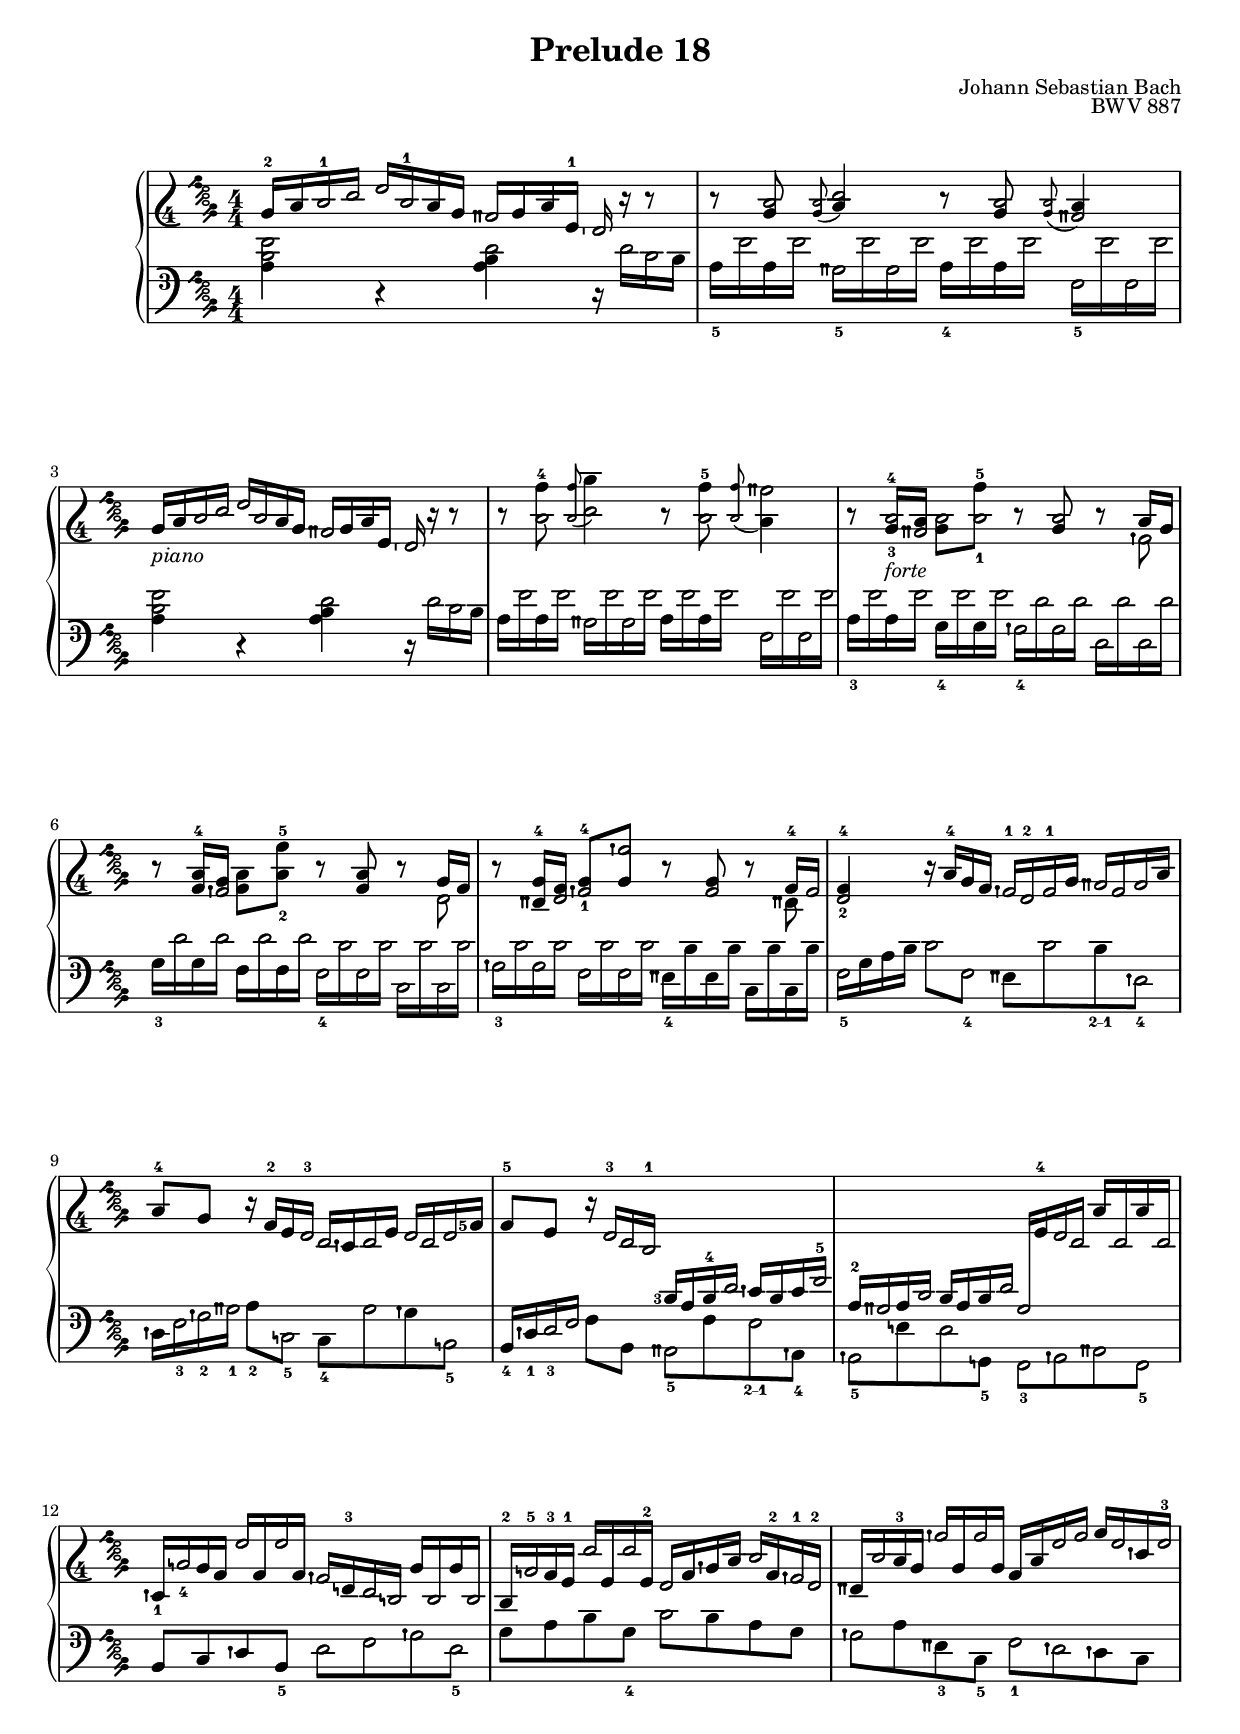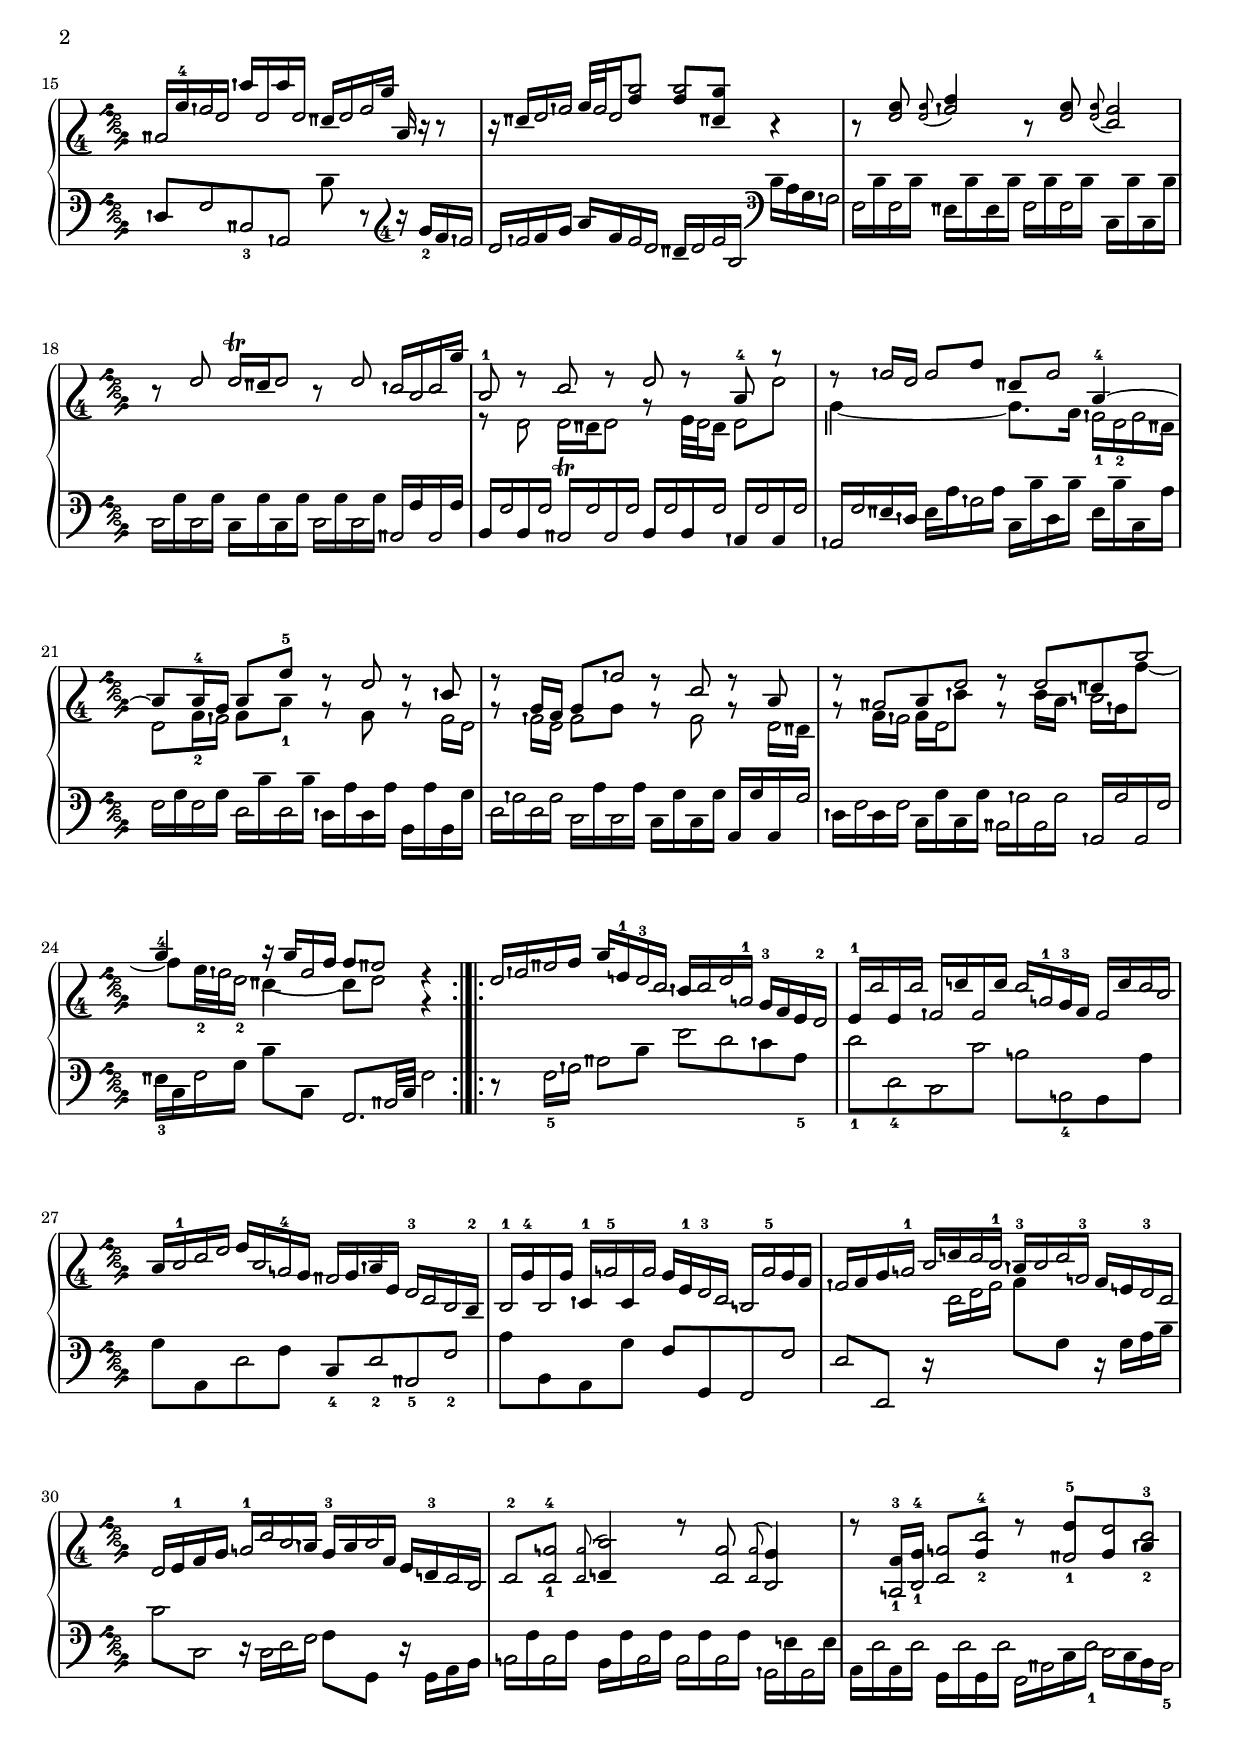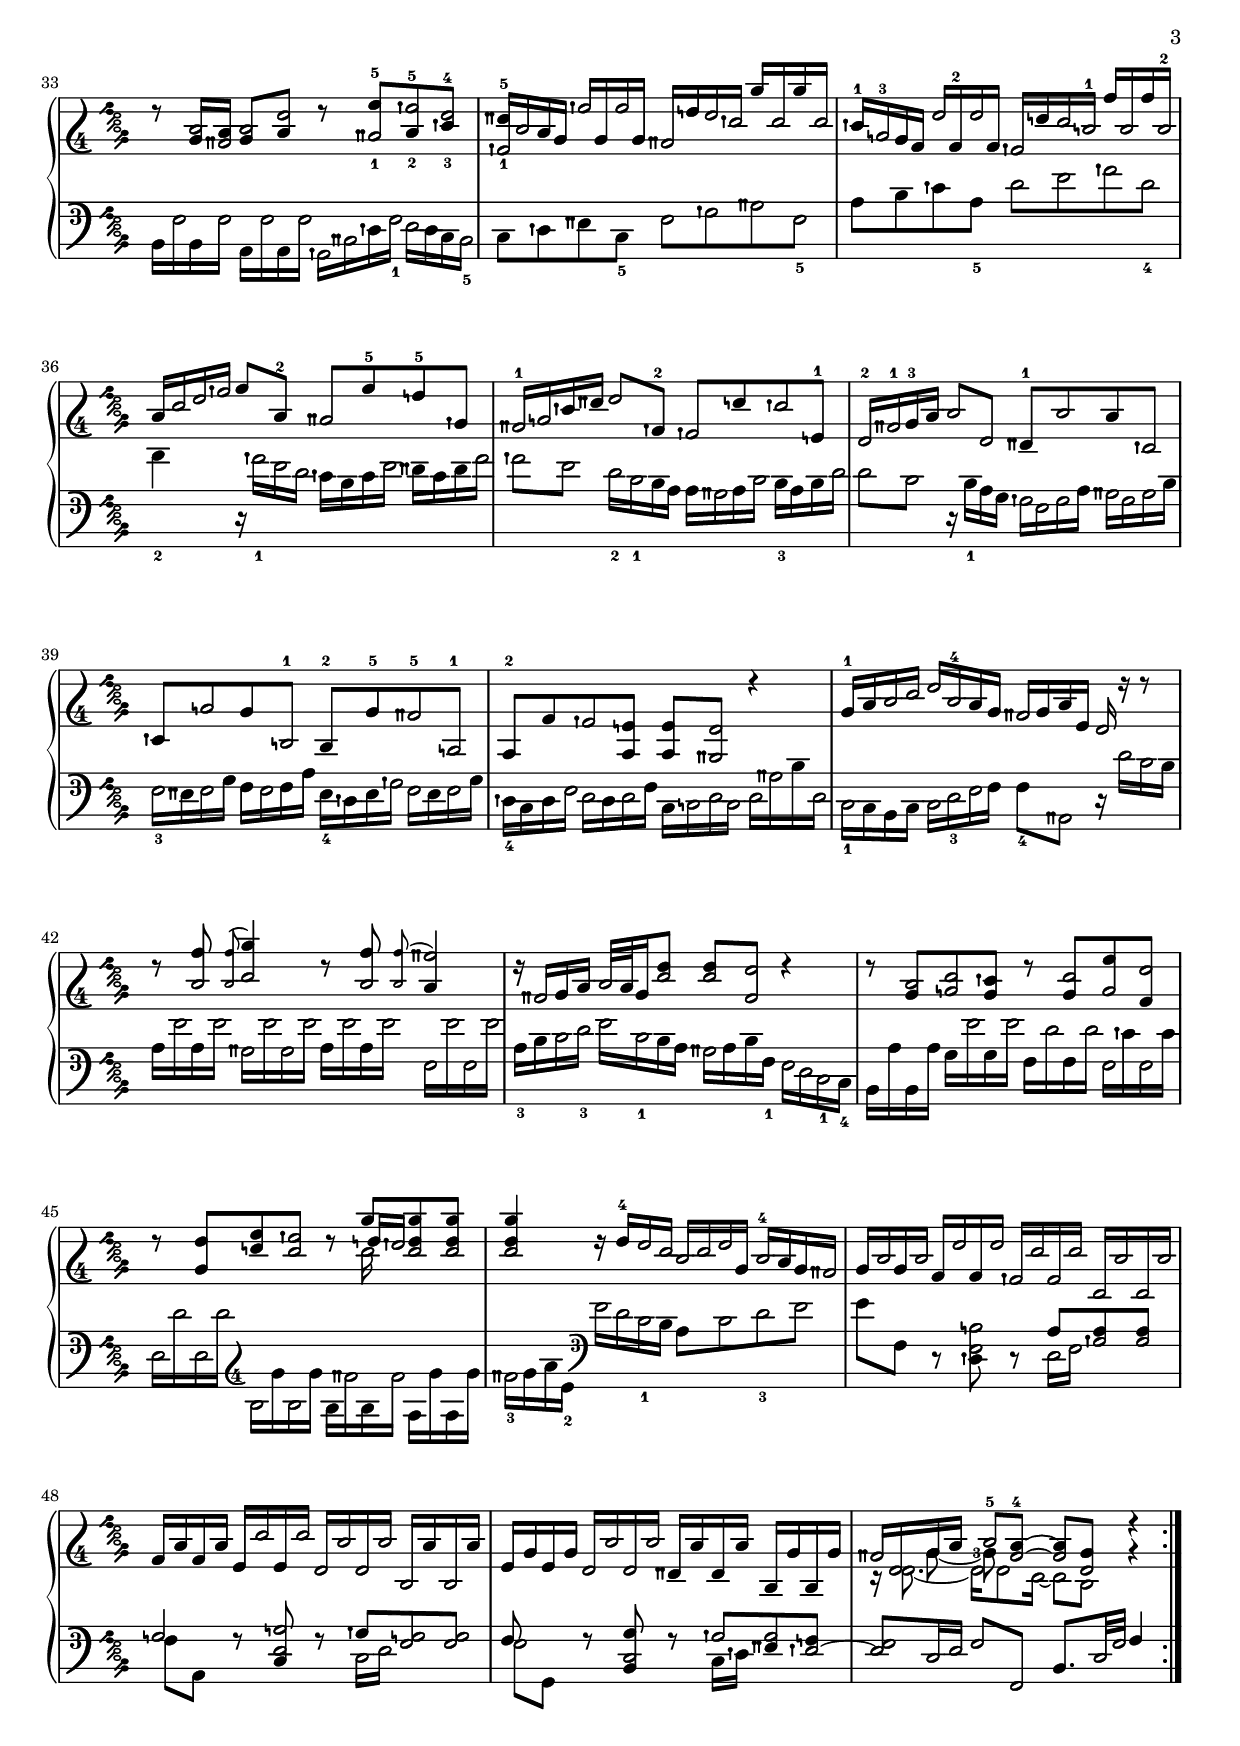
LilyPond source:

\version "2.20.0"

\header {
  title = "Prelude 18"
  composer = "Johann Sebastian Bach"
  opus = "BWV 887"
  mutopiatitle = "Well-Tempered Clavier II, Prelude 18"
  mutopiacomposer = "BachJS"
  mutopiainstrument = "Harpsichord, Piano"
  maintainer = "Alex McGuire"
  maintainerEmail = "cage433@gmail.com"
  version = "2.22.1"
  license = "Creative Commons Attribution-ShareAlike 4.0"
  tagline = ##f
}

global = {
  \key gis \minor
  \time 4/4
  \accidentalStyle default
}
#(set-global-staff-size 18)
\paper {
   ragged-bottom = ##f
   ragged-last-bottom = ##f
   system-system-spacing.padding = 0
}
\include "articulate.ly"


clairnote-type = dn
%    This file "clairnote.ly" is a LilyPond include file for producing
%    sheet music in Clairnote music notation (http://clairnote.org).
%    Version: 20230104
%
%    Copyright © 2013, 2014, 2015, 2016, 2017, 2018, 2019, 2020, 2021,
%    2022, 2023 Paul Morris,
%    except for functions copied and modified from LilyPond source code,
%    the LilyPond Snippet Repository, and openLilyLib, as noted in
%    comments below.
%    Contact information: http://clairnote.org/contact/
%
%    This file is free software: you can redistribute it and/or modify
%    it under the terms of the GNU General Public License as published by
%    the Free Software Foundation, either version 3 of the License, or
%    (at your option) any later version.
%
%    This file is distributed in the hope that it will be useful,
%    but WITHOUT ANY WARRANTY; without even the implied warranty of
%    MERCHANTABILITY or FITNESS FOR A PARTICULAR PURPOSE.  See the
%    GNU General Public License for more details.
%
%    You should have received a copy of the GNU General Public License
%    along with this file.  If not, see <http://www.gnu.org/licenses/>.

\version "2.19.49"

% For docstrings we use ;; instead of the usual "" to allow automated
% minification for LilyBin + Clairnote.

%--- UTILITY FUNCTIONS ----------------

#(define (non-zero? n) (not (zero? n)))

#(define (positive-integer? n) (and (positive? n) (integer? n)))

#(define (map-pair proc pair)
   (cons
    (proc (car pair))
    (proc (cdr pair))))

#(define (cn-notehead-pitch grob)
   ;; Takes a note head grob and returns its pitch.
   (define event (ly:grob-property grob 'cause))
   (if (ly:stream-event? event)
       (ly:event-property event 'pitch)
       (begin
        (ly:warning "clairnote.ly cannot access the pitch of a note head grob.  (Are you trying to use the Ambitus_engraver?  It is incompatible with clairnote.ly.)")
        (ly:make-pitch 0 0 0))))

#(define (cn-notehead-semitone grob)
   ;; Takes a note head grob and returns its semitone.
   (ly:pitch-semitones (cn-notehead-pitch grob)))

#(define (cn-staff-symbol-property grob prop default)
   ;; Takes a grob @var{grob}, a symbol @var{prop}, and
   ;; a @var{default} value. Returns that custom StaffSymbol
   ;; property or silently falls back to the default value.
   (define staff-sym (ly:grob-object grob 'staff-symbol))
   (if (ly:grob? staff-sym)
       (ly:grob-property staff-sym prop)
       default))

#(define (cn-get-base-staff-space grob)
   ;; Takes a grob and returns the custom StaffSymbol property
   ;; cn-base-staff-space.  Silently falls back to the default of 0.75.
   (cn-staff-symbol-property grob 'cn-base-staff-space 0.75))

#(define (cn-magnification grob)
   ;; Return the current magnification (from magnifyStaff, etc.)
   ;; via a grob's font size.
   (magstep (ly:grob-property grob 'font-size 0)))

#(define (cn-get-staff-clef-adjust staff-octaves clef-octave-shift)
   ;; Calculate the amount to vertically adjust the position of the clef,
   ;; key signature, and time signature, in note-spaces / half-staff-spaces.
   (+
    (* 12 clef-octave-shift)
    (if (odd? staff-octaves)
        6
        (if (> staff-octaves 2) 12 0))))

#(define (cn-staff-clef-adjust-from-grob grob)
   (cn-get-staff-clef-adjust
    (cn-staff-symbol-property grob 'cn-staff-octaves 2)
    (cn-staff-symbol-property grob 'cn-clef-shift 0)))

#(define (cn-note-heads-from-grob grob default)
   ;; Takes a grob like a Stem and returns a list of
   ;; NoteHead grobs or default.
   (let* ((heads-array (ly:grob-object grob 'note-heads))
          (heads-list (if (ly:grob-array? heads-array)
                          (ly:grob-array->list heads-array)
                          ;; should never/rarely? happen:
                          default)))
     heads-list))


%--- NOTE HEADS AND STEM ATTACHMENT ----------------

#(define cn-whole-note-black-path
   '(
      moveto 0 0
      curveto 0 0.16054432 0.12694192 0.28001904 0.272552 0.35842432
      curveto 0.47416576 0.4666984 0.70564816 0.50776784 0.93339712 0.50776784
      curveto 1.16114576 0.50776784 1.39636192 0.4666984 1.59797568 0.35842432
      curveto 1.74358576 0.28001904 1.87052768 0.16054432 1.87052768 0
      curveto 1.87052768 -0.16054432 1.74358576 -0.2800192 1.59797568 -0.35842448
      curveto 1.39636192 -0.46669856 1.16114592 -0.507768 0.93339712 -0.507768
      curveto 0.70564816 -0.507768 0.47416576 -0.46669856 0.272552 -0.35842448
      curveto 0.12694192 -0.2800192 0 -0.16054432 0 0
      closepath))

#(define cn-whole-note-white-path
   ;; white-path is the black path with the center hole added
   (append
    cn-whole-note-black-path
    '(
       moveto 1.06033904 -0.36566768
       curveto 1.24701856 -0.36566768 1.32542384 -0.2688184 1.32542384 -0.09707328
       curveto 1.32542384 0.19788 1.10140848 0.36566752 0.80645504 0.36566752
       curveto 0.61977552 0.36566752 0.545104 0.26881824 0.545104 0.09707312
       curveto 0.545104 -0.19788016 0.7653856 -0.36566768 1.06033904 -0.36566768
       closepath)))

#(define (cn-whole-note-stencil grob white-note)
   ;; Returns default Clairnote whole note stencils.
   (let ((mag (cn-magnification grob))
         (wn-path (if white-note
                      cn-whole-note-white-path
                      cn-whole-note-black-path)))
     (ly:stencil-scale
      (make-path-stencil wn-path 0.0001 1 1 #t)
      mag mag)))

#(define cn-note-black-path
   '(
      moveto 1.0161518991984164 0.5004939160736768
      curveto 1.1900858991984165 0.45804726744838686 1.3000056991984164 0.36006297281891986 1.3267185991984165 0.22365338254444356
      curveto 1.3472530991984164 0.11878494731492373 1.3090816991984164 -0.03242382812749062 1.2346937991984164 -0.14100554722801906
      curveto 1.1037044991984164 -0.3321698541497182 0.8786728091984164 -0.46440803197455877 0.6176073691984164 -0.5036333230878486
      curveto 0.5243774691984164 -0.517643902935715 0.36590771919841636 -0.5120649140876494 0.28844503919841635 -0.49205136745873423
      curveto -0.029717590801583628 -0.40984214143367353 -0.09642331080158363 -0.0917693764989545 0.14752670919841637 0.17990713903061328
      curveto 0.2984087391984164 0.347937968940766 0.5439097091984164 0.4755783490866303 0.7757855691984165 0.5065506656056886
      curveto 0.8399878691984165 0.5151219432426919 0.9695811491984164 0.5118635199715458 1.0161502991984164 0.5005020382431211
      closepath))

#(define cn-note-white-path
   '(
      moveto 1.026468864255086 0.4998680875655276
      curveto 1.215249864255086 0.4618436649454002 1.337174464255086 0.35147108531050375 1.354920364255086 0.20252749405141746
      curveto 1.369178964255086 0.08282868839604651 1.312372764255086 -0.07672001395465605 1.209350364255086 -0.20633856802981299
      curveto 1.077365164255086 -0.37239062345611024 0.889153024255086 -0.47211463127579484 0.6458905642550861 -0.5048878796193299
      curveto 0.585101844255086 -0.5130801213612108 0.548868934255086 -0.5134163330622651 0.443309034255086 -0.5067845101638356
      curveto 0.32885581425508603 -0.49958868733223255 0.30882433425508604 -0.4965974421400958 0.260617494255086 -0.47979947287536673
      curveto 0.118058624255086 -0.4300386473948317 0.024819864255086005 -0.335419029253747 0.0042339542550860025 -0.21961971038330325
      curveto -0.015404825744913999 -0.1091556900709823 0.035236334255086 0.05025573233647185 0.132092634255086 0.18283290751856218
      curveto 0.268217284255086 0.3691712451565947 0.47658985425508604 0.48176186299022195 0.730680684255086 0.5062696961187646
      curveto 0.823563584255086 0.5152225290660725 0.965453244255086 0.5121589666760266 1.026469764255086 0.4998666604401908
      closepath
      moveto 0.8920403042550861 0.32723653716982337
      curveto 0.801899114255086 0.305937547790631 0.674353834255086 0.25092305532124815 0.517242874255086 0.16559336664623436
      curveto 0.199745884255086 -0.006853856240945699 0.109727534255086 -0.09774589911519554 0.151265174255086 -0.2039339094078499
      curveto 0.168776074255086 -0.24869436361851288 0.191705974255086 -0.27755407274963595 0.226470474255086 -0.2985602160096806
      curveto 0.309656374255086 -0.34884402584120455 0.42197617425508605 -0.33748020734960626 0.634757234255086 -0.25724484236248213
      curveto 0.9774722042550861 -0.1280260070658748 1.216026564255086 0.03390026706789495 1.2240259642550861 0.14273918170232358
      curveto 1.2287459642550862 0.20700273076812625 1.184881964255086 0.28132959706261473 1.121983764255086 0.3156476039275703
      curveto 1.083730764255086 0.33652340307350437 1.077348764255086 0.3379303583723863 1.015085564255086 0.3392592023444909
      curveto 0.969948864255086 0.34025914149726677 0.9307790642550859 0.33638021483136094 0.892038904255086 0.32724518554936555
      closepath))

#(define (cn-default-note-head-stencil grob white-note)
   ;; Returns default Clairnote note head stencils.
   ;; The hollow half-note and solid quarter-note glyphs are modified versions
   ;; (rotated -4 degrees then scaled vertically by 0.9299)
   ;; of these glyphs from the Bravura font,
   ;; licensed under the SIL Open Font License (OFL), see:
   ;; http://scripts.sil.org/OFL
   ;; http://www.smufl.org/fonts/
   ;; http://blog.steinberg.net/2013/05/introducing-bravura-music-font/
   (let ((mag (cn-magnification grob))
         (nh-path (if white-note
                      cn-note-white-path
                      cn-note-black-path)))
     (ly:stencil-scale
      (make-path-stencil nh-path 0.0001 1 1 #t)
      mag mag)))

#(define (cn-lilypond-note-head-stencil grob white-note)
   ;; Returns 'lilypond' style note head stencils (Emmentaler font).
   (if white-note
       ;; white notes are scaled horizontally to match black ones
       (ly:stencil-scale
        (ly:font-get-glyph (ly:grob-default-font grob) "noteheads.s1")
        0.945 1)
       (ly:font-get-glyph (ly:grob-default-font grob) "noteheads.s2")))

#(define (cn-funksol-note-head-stencil grob white-note)
   ;; Returns 'funksol' style note head stencils.
   (ly:font-get-glyph (ly:grob-default-font grob)
                      (if white-note
                          "noteheads.s1solFunk"
                          "noteheads.s2solFunk")))

#(define (cn-stylish-note? grob)
   ;; Does a note head grob have one of these style properties.
   (define style (ly:grob-property-data grob 'style))
   ;; TODO: better handling of various notehead styles
   ;; http://lilypond.org/doc/v2.18/Documentation/notation/note-head-styles
   ;; output-lib.scm
   (and (not (null? style))
        (memq style '(harmonic
                      harmonic-black
                      harmonic-mixed
                      diamond
                      cross
                      xcircle
                      triangle
                      slash))))

#(define (cn-whole-note? grob)
   ;; Note: longer durations than whole note also return #t.
   ;; duration-log: 0 is whole, 1 is half, 2 is quarter and shorter.
   (< (ly:grob-property grob 'duration-log) 1))

% Set to functions depending on the version of Clairnote.
#(define cn-white-note? '())
#(define cn-default-note-head-stencil-callback '())

#(define (cn-make-note-head-stencil-callback
          style-fn white-note? width-scale height-scale)
   ;; Returns a callback function for the note head stencil.
   ;; style-fn (function) takes a grob and a boolean and
   ;; returns a black or white note head stencil.
   ;; white-note? (function) takes a grob and returns
   ;; whether the note should be white.
   ;; width-scale and height-scale (numbers) for scaling the stencil.
   (lambda (grob)
     (cond
      ((cn-stylish-note? grob) (ly:note-head::print grob))
      ((cn-whole-note? grob) (cn-whole-note-stencil grob (white-note? grob)))
      (else
       (let ((stil (style-fn grob (white-note? grob))))
         (if (and (= 1 width-scale) (= 1 height-scale))
             stil
             (ly:stencil-scale stil width-scale height-scale)))))))

#(define (cn-make-note-head-rotation-callback rotn)
   ;; Returns a callback function for note head rotation,
   ;; that excludes whole notes and stylish notes.
   ;; Takes a list of three numbers like '(-9 0 0)
   (lambda (grob)
     (if (or (cn-whole-note? grob)
             (cn-stylish-note? grob))
         #f
         rotn)))

#(define (cn-make-stem-attachment-callback black-attach white-attach)
   ;; Returns a callback function for stem attachment,
   ;; that excludes whole notes and stylish notes.
   ;; The arguments are pairs of numbers for black and white notes.
   (lambda (grob)
     (if (or (cn-whole-note? grob)
             (cn-stylish-note? grob))
         (ly:note-head::calc-stem-attachment grob)
         (if (cn-white-note? grob)
             white-attach
             black-attach))))


%--- ACCIDENTAL STYLE ----------------

%% A custom accidental style that determines when and where
%% accidental signs are rendered or not (i.e. grobs created).

#(define (cn-recent-enough? bar-number alteration-def laziness)
   ;; Procedure copied from scm/music-functions.scm, renamed with cn- prefix.
   (or (number? alteration-def)
       (equal? laziness #t)
       (<= bar-number (+ (cadr alteration-def) laziness))))

#(define (cn-accidental-invalid? alteration-def)
   ;; Procedure copied from scm/music-functions.scm, renamed with cn- prefix.
   ;; Checks an alteration entry for being invalid.

   ;; Non-key alterations are invalidated when tying into the next bar or
   ;; when there is a clef change, since neither repetition nor cancellation
   ;; can be omitted when the same note occurs again.

   ;; Returns @code{#f} or the reason for the invalidation, a symbol.
   (let* ((def (if (pair? alteration-def)
                   (car alteration-def)
                   alteration-def)))
     (and (symbol? def) def)))

#(define (cn-extract-alteration alteration-def)
   ;; Procedure copied from scm/music-functions.scm, renamed with cn- prefix.
   (cond ((number? alteration-def)
          alteration-def)
         ((pair? alteration-def)
          (car alteration-def))
         (else 0)))

#(define (cn-to-semitone-alterations cn-alterations accidental-alterations)
   ;; Converts accidental alteration data to allow lookup by semitone.
   ;; From: ((octave . notename) . (alter barnum . end-moment))
   ;; To: (semitone alter barnum . end-moment)

   ;; notename is 0-6 diatonic note number.

   ;; With clef changes or notes tied across a bar line we get
   ;; e.g. ((0 . 6) clef 1 . #<Mom 7/8>) with 'clef or 'tied as the
   ;; alter value to invalidate the entry. Then we have to look up
   ;; the alter value in cn-alterations, the cnAlterations context property.
   ;; This is the sole purpose of cnAlterations. It would be much
   ;; simpler if LilyPond did not destructively overload the alter
   ;; value like this.
   ;; (format #t "cn-alterations: ~a \n" cn-alterations)
   (map (lambda (entry)
          (let*
           ((octave (caar entry))
            (notename (cdar entry))
            (alteration-def (cdr entry))
            (alter (if (cn-accidental-invalid? alteration-def)
                       ;; The following works because cn-extract-alteration
                       ;; handles entries like: ((octave . notename) . alter)
                       ;; and handles failed lookups (#f) by defaulting to 0.
                       (cn-extract-alteration
                        (assoc-ref cn-alterations (cons octave notename)))
                       (cn-extract-alteration alteration-def)))
            (pitch (ly:make-pitch octave notename alter))
            (semitone (ly:pitch-semitones pitch)))
           (cons semitone alteration-def)))
        accidental-alterations))

#(define (cn-merge-semi-alts cn-semi-alterations semitone-accidental-alterations)
   ;; Update cn-semi-alterations by merging semitone-accidental-alterations into it.
   ;; Their entries are: (semitone alter barnum . end-moment)
   (define (get-barnum entry) (caddr entry))
   (define (get-end-moment entry) (cdddr entry))

   (define (merge-entry! local-entry)
     (let* ((semi (car local-entry))
            (cn-entry (assv semi cn-semi-alterations)))

       ;; (format #t "local-entry: ~a \n" local-entry)
       ;; (format #t "cn-entry: ~a \n\n" cn-entry)

       ;; We merge when there is no entry for a given semitone,
       ;; or when there is one with a previous barnum,
       ;; or when there is one with the same barnum
       ;;    and a previous end-moment.
       (if (or (not cn-entry)
               (< (get-barnum cn-entry)
                  (get-barnum local-entry))
               (and (= (get-barnum cn-entry)
                       (get-barnum local-entry))
                    (ly:moment<? (get-end-moment cn-entry)
                                 (get-end-moment local-entry))))
           (set! cn-semi-alterations
                 (assv-set! cn-semi-alterations semi (cdr local-entry))))))

   ;; (format #t "cn-semi-alterations: ~a \n" cn-semi-alterations)
   ;; (format #t "semitone-accidental-alterations: ~a \n\n" semitone-accidental-alterations)

   (for-each merge-entry! semitone-accidental-alterations)
   cn-semi-alterations)

#(define (cn-check-pitch-against-signature context pitch barnum laziness)
   ;; A modified version of this function from scm/music-functions.scm.
   ;; Arguments octaveness and all-naturals have been removed. Currently
   ;; laziness is always 0. We check active accidentals by semitone,
   ;; which requires conversion to semitones first, but we check
   ;; key signature by diatonic notename/number (0-6).

   ;; Checks the need for an accidental and a @q{restore} accidental
   ;; against @code{localAlterations} and @code{keyAlterations}.
   ;; The @var{laziness} is the number of measures for which reminder
   ;; accidentals are used (i.e., if @var{laziness} is zero, only cancel
   ;; accidentals in the same measure; if @var{laziness} is three, we
   ;; cancel accidentals up to three measures after they first appear.
   (let*
    ;; localAlterations includes key signature entries and accidental entries.
    ;; Filter out the key signature entries to leave just accidental entries.
    ;; Key signature entries come in two forms:
    ;;     (notename . alter)
    ;;     ((octave . notename) . alter)
    ;; Accidental entries have the form:
    ;;     ((octave . notename) . (alter barnum . end-moment))
    ((local-alterations (ly:context-property context 'localAlterations '()))
     (accidental? (lambda (entry) (pair? (cdr entry))))
     (accidental-alterations (filter accidental? local-alterations))

     ;; Convert the accidental alterations to a semitone-based version and
     ;; store it in the cnSemiAlterations context property.
     (cn-semi-alterations
      (if (null? accidental-alterations)
          (begin
           (ly:context-set-property! context 'cnSemiAlterations '())
           (ly:context-set-property! context 'cnAlterations '())
           '())
          (let*
           ((semitone-accidental-alterations
             (cn-to-semitone-alterations
              (ly:context-property context 'cnAlterations '())
              accidental-alterations))

            (new-semi-alterations
             (cn-merge-semi-alts
              (ly:context-property context 'cnSemiAlterations '())
              semitone-accidental-alterations)))

           ;; (format #t "accidental-alterations: ~a \n" accidental-alterations)
           ;; (format #t "new-semi-alterations: ~a \n" new-semi-alterations)

           (ly:context-set-property! context 'cnSemiAlterations new-semi-alterations)

           new-semi-alterations)))

     (notename (ly:pitch-notename pitch))
     (octave (ly:pitch-octave pitch))
     (alter (ly:pitch-alteration pitch))
     (semi (ly:pitch-semitones pitch))

     ;; will be #f or (alter barnum . end-moment)
     (from-cn-semi-alterations (assoc-get semi cn-semi-alterations))

     ;; Get previous alteration for comparison with pitch.
     (previous-alteration
      (if (and from-cn-semi-alterations
               (cn-recent-enough? barnum from-cn-semi-alterations laziness))
          from-cn-semi-alterations
          (let*
           ((key-alterations (ly:context-property context 'keyAlterations '())))
           ;; keyAlterations can contain regular and octave-specific entries.
           ;;   (notename . alter)
           ;;   ((octave . notename) . alter)
           ;; The value will be #f or an alter number (e.g. 1/2, -1/2, 0).
           (or (assoc-get notename key-alterations)
               (assoc-get (cons octave notename) key-alterations))))))

    ;; (format #t "semi: ~a alter: ~a barnum: ~a \n\n" semi alter barnum)

    ;; Write the current note's alter value into cnAlterations, overwriting any
    ;; existing entries for that (octave . notename) key.
    (ly:context-set-property! context 'cnAlterations
                              (assoc-set! (ly:context-property context 'cnAlterations)
                                          (cons octave notename)
                                          alter))

    ;; Return a pair of booleans.
    ;; The first is always false since we never print an extra natural sign.
    ;; The second is whether an accidental sign should be printed.
    ;; We print it if the previous alter is either invalidated or
    ;; doesn't match the current one.
    (if (cn-accidental-invalid? previous-alteration)
        '(#f . #t)
        (let ((prev-alt (cn-extract-alteration previous-alteration)))
          (if (= alter prev-alt)
              '(#f . #f)
              '(#f . #t))))))

#(define (cn-make-accidental-rule laziness)
   ;; Slightly modified, octaveness argument has been removed.
   ;; Starting with Lilypond 2.23.4 the returned function took 3 arguments
   ;; (context, pitch, and barnum), but in earlier versions it took 4
   ;; arguments. The 4th argument was measure position, which is not actually
   ;; necessary for the Clairnote accidental style code. So return a
   ;; function that takes an optional 4th argument and ignores it, for
   ;; backwards compatibility. See commit 2151499a:
   ;; https://gitlab.com/lilypond/lilypond/-/commit/2151499a7ca37a8138cea630be96da5daea88159

   ;; Create an accidental rule that makes its decision based on a laziness value.
   ;; @var{laziness} states over how many bars an accidental should be remembered.
   ;; @code{0}@tie{}is the default -- accidental lasts over 0@tie{}bar lines, that
   ;; is, to the end of current measure.  A positive integer means that the
   ;; accidental lasts over that many bar lines.  @w{@code{-1}} is `forget
   ;; immediately', that is, only look at key signature.  @code{#t} is `forever'.

   (lambda (context pitch barnum . rest)
     (cn-check-pitch-against-signature context pitch barnum laziness)))

accidental-styles.clairnote-default =
#`(#t (Staff ,(cn-make-accidental-rule 0)) ())

accidental-styles.none = #'(#t () ())


%--- ACCIDENTAL ENGRAVER ----------------

#(define (Cn_accidental_engraver context)
   ;; This accidental engraver is needed for directional natural signs.
   ;; For natural accidental signs, if they are "cancelling" a sharp
   ;; or flat from the current key signature, set a custom grob property
   ;; on the accidental sign grob that indicates the direction of the
   ;; natural sign, i.e. whether it is "cancelling" a sharp or a flat
   ;; from the key signature. Then the grob stencil function takes it
   ;; from there.

   ;; The context has to be accessed like this (and not with
   ;; ly:translator-context) for accidentals to be tracked per staff,
   ;; (e.g. when we were tracking accidentals per staff).
   (make-engraver
    (acknowledgers
     ((accidental-interface engraver grob source-engraver)
      (let* ((pitch (cn-notehead-pitch (ly:grob-parent grob Y)))
             (note (ly:pitch-notename pitch))
             (key-alterations (ly:context-property context 'keyAlterations '()))
             (key-sig-alt (assoc-ref key-alterations note))
             (accidental-alt (accidental-interface::calc-alteration grob))
             (is-natural (= accidental-alt 0)))
        (if (and is-natural key-sig-alt)
            (ly:grob-set-property! grob 'cn-natural-sign-direction
                                   (cond
                                    ((> key-sig-alt 0) "natural-down")
                                    ((< key-sig-alt 0) "natural-up")
                                    (else null)))))))))


%--- ACCIDENTAL SIGNS ----------------

#(define cn-acc-sign-stils
   ;; associative list of accidental sign stencils
   (let*
    ((vertical-line
      (make-path-stencil '(moveto 0 -0.5 lineto 0 0.5) 0.2 1 1 #f))

     (circle (make-circle-stencil 0.24 0.01 #t))

     (diagonal-line
      (make-path-stencil '(moveto -0.13 -0.07 lineto 0.13 0.07) 0.33 1 1 #f))

     (short-vertical-line
      (make-path-stencil '(moveto 0 -0.3 lineto 0 0.3) 0.2 1 1 #f))

     (acc-sign (lambda (dot-position)
                 ;; Return a sharp or flat sign stencil.
                 (ly:stencil-add vertical-line
                                 (ly:stencil-translate circle `(0 . ,dot-position)))))

     (double-acc-sign (lambda (stil)
                        ;; Return a double sharp or double flat sign stencil.
                        (ly:stencil-add
                         (ly:stencil-translate stil '(-0.25 . 0))
                         (ly:stencil-translate stil '(0.25 . 0)))))

     (sharp (acc-sign 0.5))
     (flat (acc-sign -0.5))
     (natural (ly:stencil-add diagonal-line
                              (ly:stencil-translate short-vertical-line '(0.2 . -0.3))
                              (ly:stencil-translate short-vertical-line '(-0.2 . 0.3))))

     (natural-down (ly:stencil-add natural
                                   (ly:stencil-translate circle '(0.2 . -0.6))))

     (natural-up (ly:stencil-add natural
                                 (ly:stencil-translate circle '(-0.2 . 0.6)))))

    `((1/2 . ,sharp)
      (-1/2 . ,flat)
      (0 . ,natural)
      ;; Use natural-down and natural-up for experimental directional natural signs.
      ("natural-down" . ,natural)
      ("natural-up" . ,natural)
      (1 . ,(double-acc-sign sharp))
      (-1 . ,(double-acc-sign flat)))))

#(define (cn-accidental-grob-callback grob)
   ;; Returns an accidental sign stencil.
   (let* ((mag (cn-magnification grob))
          (alt (accidental-interface::calc-alteration grob))
          (direction (and (= 0 alt)
                          (ly:grob-property grob 'cn-natural-sign-direction)))
          (stencil-key (if (string? direction) direction alt))
          (stencil (assoc-ref cn-acc-sign-stils stencil-key)))
     (if stencil
         (ly:stencil-scale stencil mag mag)
         ;; else fall back to traditional accidental sign
         (ly:stencil-scale (ly:accidental-interface::print grob) 0.63 0.63))))


%--- KEY SIGNATURES ----------------

#(define (cn-get-keysig-alt-count alt-alist)
   ;; Return number of sharps/flats in key sig, (+) for sharps, (-) for flats.
   (if (null? alt-alist)
       0
       (* (length alt-alist) 2 (cdr (car alt-alist)))))

#(define (cn-get-major-tonic alt-count)
   ;; Return number of the tonic note 0-6, as if the key sig were major.
   ;; (alt-count maj-num)
   ;; (-7 0) (-5 1) (-3 2) (-1 3) (1 4) (3 5) (5 6) (7 0)
   ;; (-6 4) (-4 5) (-2 6) (0 0) (2 1) (4 2) (6 3)
   (if (odd? alt-count)
       (modulo (- (/ (+ alt-count 1) 2) 4) 7)
       (modulo (/ alt-count 2) 7)))

#(define (cn-make-keysig-posns prev pattern result x-inc)
   ;; Calculate x and y positions for keysig dots.
   (if (null? pattern)
       result
       (let*
        ((whole-step (eqv? (car pattern) prev))
         (y-step (if whole-step 2 1))
         (x-step (if whole-step 0 x-inc))
         (last-xy (last result))
         (new-xy (cons (+ x-step (car last-xy)) (+ y-step (cdr last-xy)))))

        (cn-make-keysig-posns
         (car pattern)
         (cdr pattern)
         (append result (list new-xy))
         x-inc))))

#(define (cn-make-keysig-stack mode alt-list note-space black-tonic tonic-num)
   ;; Create the stack of circles (and tonic oval) for the key sig.
   (let*
    ((raw-pattern (take (drop '(#t #t #t #f #f #f #f #t #t #t #f #f #f #f) mode) 7))
     (raw-first-item (list-ref raw-pattern 0))
     ;; invert raw-pattern if needed, so that the first item is
     ;; #t for black tonic and #f for white tonic
     (pattern (if (or
                   (and black-tonic (not raw-first-item))
                   (and (not black-tonic) raw-first-item))
                  (map not raw-pattern)
                  raw-pattern))
     (first-item (list-ref pattern 0))
     (x-inc (if (and (pair? alt-list) (positive? (cdr (car alt-list)))) -0.8 0.8))

     (raw-posns (cn-make-keysig-posns (car pattern) (cdr pattern) '((0 . 0)) x-inc))
     (posns-b (map (lambda (p) (cons (car p) (* (cdr p) note-space))) raw-posns))

     (posns (if (negative? x-inc)
                (map (lambda (p) (cons (+ 1.2 (car p)) (cdr p))) posns-b)
                posns-b))

     (black-dot (make-oval-stencil 0.34 0.34 0.14 #t))
     (white-dot (make-oval-stencil 0.34 0.34 0.15 #f))

     (stack-list (map (lambda (xy bw)
                        (ly:stencil-translate (if bw black-dot white-dot) xy))
                      posns pattern))

     ;; add alterations - convert alt-list to a relative basis, tonic = 0, etc.
     (relative-alt-list (map (lambda (n)
                               (cons (modulo (- (car n) tonic-num) 7)
                                     (cdr n)))
                             alt-list))
     (full-alt-list (map (lambda (n)
                           (assoc-ref relative-alt-list n)) '(0 1 2 3 4 5 6)))

     (sharp-line (make-path-stencil '(moveto 0 -0.2 lineto -0.7 -0.9) 0.22 1 1 #f))
     (flat-line (make-path-stencil '(moveto 0 0.2 lineto -0.7 0.9) 0.22 1 1 #f))

     (alt-stack-list
      (map (lambda (stil alt xy)
             (cond
              ((eqv? -1/2 alt)
               (ly:stencil-combine-at-edge
                stil X -1 (ly:stencil-translate flat-line xy) -0.2))
              ((eqv? 1/2 alt)
               (ly:stencil-combine-at-edge
                stil X -1 (ly:stencil-translate sharp-line xy) -0.2))
              (else stil)))
           stack-list full-alt-list posns))

     (combined-stack (fold ly:stencil-add empty-stencil alt-stack-list))
     ;; horizontal position adjustment
     (extent (ly:stencil-extent combined-stack 0))
     (positioned-stack
      (ly:stencil-translate-axis combined-stack (- (car extent)) X)))
    positioned-stack))

#(define (cn-draw-keysig grob)
   ;; Draws Clairnote key signature stencils.
   (let*
    ((base-staff-space (cn-get-base-staff-space grob))
     (tonic-pitch (ly:grob-property grob 'cn-tonic))
     ;; number of the tonic (0-6) (C-B)
     (tonic-num (ly:pitch-notename tonic-pitch))
     ;; semitone of tonic (0-11) (C-B)
     (tonic-semi (modulo (ly:pitch-semitones tonic-pitch) 12))

     (alt-list (ly:grob-property grob 'alteration-alist))
     (alt-count (cn-get-keysig-alt-count alt-list))
     (major-tonic-num (cn-get-major-tonic alt-count))
     ;; number of the mode (0-6)
     (mode (modulo (- tonic-num major-tonic-num) 7))
     ;; the distance between two adjacent notes given vertical staff compression
     (note-space (* 0.5 base-staff-space))
     (black-tonic (eqv? 0 (modulo tonic-semi 2)))
     (raw-stack (cn-make-keysig-stack mode alt-list note-space black-tonic tonic-num))

     ;; position the sig vertically, C-tonic keys stay in place, the rest are moved down.
     (base-vert-adj (if (= 0 tonic-semi) tonic-semi (- tonic-semi 12)))

     ;; adjust position for odd octave staves and clefs shifted up/down an octave, etc.
     (staff-clef-adjust (cn-staff-clef-adjust-from-grob grob))
     (vert-adj (* note-space (+ base-vert-adj staff-clef-adjust)))
     (stack (ly:stencil-translate-axis raw-stack vert-adj Y)))

    ;; TODO: is this horizontal adjustment needed?
    ;; shift the sig to the right for better spacing
    ;; (ly:stencil-translate-axis stack 0 X)
    ;; (if (> mode 2)
    ;;    (ly:stencil-translate-axis stack 0.35 X)
    ;;    (ly:stencil-translate-axis stack 0.9 X))

    stack))

#(define (cn-key-signature-grob-callback grob)
   ;; Returns a key signature stencil or #f. Clairnote's staff
   ;; definition has printKeyCancellation = ##f, which prevents
   ;; key cancellations, except when changing to C major or
   ;; A minor. So here we return #f for those key cancellations.
   (if (grob::has-interface grob 'key-cancellation-interface)
       #f
       (let ((stil (cn-draw-keysig grob))
             (mag (cn-magnification grob)))
         (ly:stencil-scale stil mag mag))))

#(define (Cn_key_signature_engraver context)
   ;; Sets the tonic for the key on key signature grobs.
   ;; Spare parts: (ly:context-property context 'printKeyCancellation)
   (make-engraver
    (acknowledgers
     ((key-signature-interface engraver grob source-engraver)
      (ly:grob-set-property! grob 'cn-tonic
                             (ly:context-property context 'tonic))))))


%--- CLEFS AND OTTAVA (8VA 8VB 15MA 15MB) ----------------

%% see /scm/parser-clef.scm and /ly/music-functions-init.ly

%% We use an engraver to convert to Clairnote clef properties
%% on the fly, rather than changing the traditional properties
%% themselves at the source.  This allows TradStaff to work
%% fully for any clef.

#(define (cn-convert-clef-glyph glyph pos)
   ;; Takes a standard clefGlyph or cueClefGlyph string and
   ;; a clefPosition or cueClefPosition integer.
   ;; Returns the corresponding Clairnote clef glyph string.
   ;; Return '() when \cueClefUnset.
   (if (null? glyph)
       '()
       (or
        (cond
         ;; G clef glyph
         ;; -4 french => treble
         ;; -2 treble => treble
         ((string=? "clefs.G" glyph)
          (if (member pos '(-2 -4)) "clefs.G" #f))

         ;; F clef glyph
         ;; 0 varbaritone => bass
         ;; 2 bass => bass
         ;; 4 subbass => bass
         ((string=? "clefs.F" glyph)
          (if (member pos '(2 0 4)) "clefs.F" #f))

         ;; C clef glyph
         ;; -4 soprano => treble
         ;; -2 mezzosoprano => alto
         ;; 0 alto => alto (settings unchanged, but needed)
         ;; 2 tenor => alto
         ;; 4 baritone => bass
         ((string=? "clefs.C" glyph)
          (cond
           ((member pos '(0 2 -2)) "clefs.C")
           ((= -4 pos) "clefs.G")
           ((= 4 pos) "clefs.F")
           (else #f)))

         ((string=? "clefs.percussion" glyph) "clefs.percussion")
         (else #f))

        (begin
         (ly:warning "clef unsupported by clairnote.ly, using another clef instead.")
         (cond
          ((string=? "clefs.F" glyph) "clefs.F")
          ((string=? "clefs.C" glyph) "clefs.C")
          (else "clefs.G"))))))

#(define (cn-convert-clef-transposition trans)
   ;; Takes standard clefTransposition or cueClefTransposition values and
   ;; converts them.
   ;; If trans is already a Clairnote value (...-12, 12, 24...) just return trans,
   ;; else convert from 7 notes per octave to 12.  7-->12, 14-->24. Rounding
   ;; means only multiples of 12 are ever returned (... -24, -12, 0, 12, 24 ...).
   ;; Return '() when \cueClefUnset.
   (cond
    ((null? trans) '())
    ((= 0 (modulo trans 12)) trans)
    (else (* 12 (round (/ trans 7))))))

#(define (cn-convert-clef-position glyph clef-adjust)
   ;; Takes standard clefPosition or cueClefPosition values and converts
   ;; them. Returns defaults for two-octave staves.
   ;; Return '() when \cueClefUnset.
   (if (null? glyph)
       '()
       (+ clef-adjust
          (cond
           ((string=? "clefs.G" glyph) -5)
           ((string=? "clefs.F" glyph) 5)
           ;; clefs.C and clefs.percussion
           (else 0)))))

#(define (cn-convert-middle-c-clef-position glyph clef-adjust trans)
   ;; Takes standard middleCClefPosition or middleCCuePosition values
   ;; and converts them. trans is clefTransposition or cueClefTransposition.
   ;; Returns defaults for two-octave staves.

   ;; To calculate the clairnote middle c position subtract the clef position
   ;; from 12 for bass clef or from -12 for treble clef (to adjust the clef
   ;; position without affecting the position of middle c or other notes).
   ;; Return '() when \cueClefUnset.
   (if (null? glyph)
       '()
       (+ clef-adjust
          (- trans)
          (cond
           ((string=? "clefs.G" glyph) -12)
           ((string=? "clefs.F" glyph) 12)
           ;; clefs.C and clefs.percussion
           (else 0)))))

#(define (cn-convert-middle-c-offset offset)
   ;; Takes standard middleCOffset values for Ottava/8va and converts them.
   (if (null? offset)
       '()
       (* offset 12/7)))

#(define (Cn_clef_ottava_engraver context)
   ;; Overrides clef and ottava settings. A closure stores the previous
   ;; properties in order to detect changed settings. Uses listeners
   ;; to modify context properties before grobs are created.

   ;; In order to have stems change direction at the vertical center
   ;; of the staff we use different clef settings for staves with odd
   ;; or even numbers of octaves (with clef-adjust).
   (let*
    ((props (alist->hash-table '((clefGlyph . ())
                                 (clefPosition . ())
                                 (middleCClefPosition . ())
                                 (clefTransposition . ())

                                 (cueClefGlyph . ())
                                 (cueClefPosition . ())
                                 (middleCCuePosition . ())
                                 (cueClefTransposition . ())

                                 ;; for ottava, 8va
                                 (middleCOffset . ())

                                 (cnStaffOctaves . ())
                                 (cnClefShift . ()))))
     (set-prop! (lambda (kee val)
                  (hash-set! props kee val)
                  (ly:context-set-property! context kee val)))

     ;; Most arguments to the following functions are property name
     ;; symbols, e.g. glyph will be 'clefGlyph or 'cueClefGlyph.
     ;; But clef-adjust is a number.
     (set-glyph! (lambda (glyph pos)
                   (set-prop! glyph
                              (cn-convert-clef-glyph
                               (ly:context-property context glyph)
                               (ly:context-property context pos)))))

     (set-transposition! (lambda (trans)
                           (set-prop! trans
                                      (cn-convert-clef-transposition
                                       (ly:context-property context trans)))))

     (set-position! (lambda (pos glyph clef-adjust)
                      (set-prop! pos
                                 (cn-convert-clef-position
                                  (hash-ref props glyph '()) clef-adjust))))

     (set-middle-c! (lambda (midc glyph clef-adjust trans)
                      (set-prop! midc
                                 (cn-convert-middle-c-clef-position
                                  (hash-ref props glyph '())
                                  clef-adjust
                                  (hash-ref props trans '())))))
     (changed? (lambda (prop equality-predicate)
                 (not (equality-predicate
                       (hash-ref props prop)
                       (ly:context-property context prop))))))
    (make-engraver
     (listeners
      ;; TODO: confirm that rhythmic-event is best event to listen to.
      ((rhythmic-event engraver event)
       (let*
        ((new-staff-octaves (changed? 'cnStaffOctaves eqv?))
         (new-clef-shift (changed? 'cnClefShift eqv?))
         (new-mid-c-offset (changed? 'middleCOffset eqv?))

         (new-clef (or (changed? 'clefPosition eqv?)
                       (changed? 'middleCClefPosition eqv?)
                       (changed? 'clefTransposition eqv?)
                       (changed? 'clefGlyph equal?)))

         (new-cue (or (changed? 'cueClefPosition eqv?)
                      (changed? 'middleCCuePosition eqv?)
                      (changed? 'cueClefTransposition eqv?)
                      (changed? 'cueClefGlyph equal?))))

        ;; The Clef engraver is called every measure (!),
        ;; so exit early if nothing changed.
        (if (or new-clef new-cue
                new-staff-octaves new-clef-shift new-mid-c-offset)
            (let
             ;; clef-adjust shifts clefPosition and middleCClefPosition:
             ;; up 6 note-positions for odd octave staves
             ;; up 12 for even octave staves with 4 or more octaves
             ;; up or down 12 * Staff.cnClefShift
             ((clef-adjust (cn-get-staff-clef-adjust
                            (ly:context-property context 'cnStaffOctaves)
                            (ly:context-property context 'cnClefShift))))

             ;; Custom Clairnote props don't need conversion, just store them.
             (if new-staff-octaves
                 (hash-set! props 'cnStaffOctaves
                            (ly:context-property context 'cnStaffOctaves)))
             (if new-clef-shift
                 (hash-set! props 'cnClefShift
                            (ly:context-property context 'cnClefShift)))

             ;; The order in which clef properties are set is important!
             (if new-clef (set-glyph! 'clefGlyph 'clefPosition))
             (if new-cue (set-glyph! 'cueClefGlyph 'cueClefPosition))

             (if (or new-clef new-staff-octaves new-clef-shift)
                 (begin
                  (set-transposition! 'clefTransposition)
                  (set-position! 'clefPosition 'clefGlyph clef-adjust)
                  (set-middle-c! 'middleCClefPosition
                                 'clefGlyph clef-adjust 'clefTransposition)))

             (if (or new-cue new-staff-octaves new-clef-shift)
                 (begin
                  (set-transposition! 'cueClefTransposition)
                  (set-position! 'cueClefPosition 'cueClefGlyph clef-adjust)
                  (set-middle-c! 'middleCCuePosition
                                 'cueClefGlyph clef-adjust 'cueClefTransposition)))

             ;; Ottava, 8va, 8vb, etc.
             (if new-mid-c-offset
                 (set-prop! 'middleCOffset
                            (cn-convert-middle-c-offset
                             (ly:context-property context 'middleCOffset))))

             (ly:set-middle-C! context)
             )))))

     ;; Copy clefTransposition context property to a custom Clef grob property.
     (acknowledgers
      ((clef-interface engraver grob source-engraver)
       (ly:grob-set-property! grob 'cn-clef-transposition
                              (ly:context-property context 'clefTransposition))))
     )))


%--- CLEF GLYPHS

#(define cn-clef-curves
   ;; treble
   '(("clefs.G" .
       (
         moveto 1.5506 4.76844
         curveto 1.5376 4.76844 1.5066 4.75114 1.5136 4.73384
         lineto 1.7544 4.17292
         curveto 1.8234 3.97367 1.8444 3.88334 1.8444 3.66416
         curveto 1.8444 3.16204 1.5635 2.76967 1.2174 2.38312
         lineto 1.0789 2.2278
         curveto 0.5727 1.68982 0 1.16441 0 0.45906
         curveto 0 -0.36713 0.6414 -1.05 1.4549 -1.05
         curveto 1.5319 -1.05 1.6984 -1.0492 1.8799 -1.0372
         curveto 2.0139 -1.0282 2.1594 -0.9969 2.2732 -0.9744
         curveto 2.3771 -0.9538 2.5752 -0.8757 2.5752 -0.8757
         curveto 2.7512 -0.8152 2.6612 -0.62915 2.5442 -0.6835
         curveto 2.5442 -0.6835 2.3481 -0.7626 2.2449 -0.7822
         curveto 2.1355 -0.803 1.9939 -0.8319 1.8645 -0.8382
         curveto 1.6935 -0.8462 1.5257 -0.8402 1.4569 -0.8352
         curveto 1.1541 -0.8139 0.8667 -0.67432 0.6558 -0.48763
         curveto 0.5148 -0.36284 0.3782 -0.17408 0.3582 0.12709
         curveto 0.3582 0.76471 0.792 1.23147 1.255 1.71365
         lineto 1.3978 1.86523
         curveto 1.8046 2.29959 2.185 2.75829 2.185 3.32815
         curveto 2.185 3.77846 1.9185 4.42204 1.6113 4.75678
         curveto 1.5983 4.76858 1.5713 4.77188 1.5513 4.76828
         closepath))

     ;; bass
     ("clefs.F" .
       (
         moveto 0.2656 0.78107
         curveto 0.3775 0.79547 0.4351 0.84567 0.7003 0.85587
         curveto 0.9459 0.86587 1.0531 0.85987 1.1805 0.83797
         curveto 1.6967 0.74937 2.1173 0.13032 2.1173 -0.64059
         curveto 2.1173 -2.10531 0.9987 -3.04975 0.019 -3.8078
         curveto 0 -3.8345 0 -3.846 0 -3.8652
         curveto 0 -3.9101 0.022 -3.94 0.056 -3.94
         curveto 0.071 -3.94 0.079 -3.93904 0.107 -3.9231
         curveto 1.3341 -3.23572 2.6095 -2.2656 2.6095 -0.57604
         curveto 2.6095 0.4711 2.0006 1.05061 1.1664 1.05061
         curveto 0.9058 1.05561 0.7658 1.05861 0.5568 1.02591
         curveto 0.4588 1.01061 0.248 0.97281 0.219 0.92831
         curveto 0.165 0.89151 0.162 0.77308 0.266 0.78129
         closepath))

     ;; alto
     ("clefs.C" .
       (
         moveto 1.0406 2.93878
         curveto 0.9606 2.93578 0.8881 2.93178 0.8237 2.92878
         lineto 0.8237 2.92846
         curveto 0.6586 2.92046 0.4659 2.89806 0.3697 2.87906
         curveto 0.1409 2.83386 0.0236 2.78916 0 2.75937
         curveto -0.018 2.73927 -0.015 2.71087 0 2.69037
         curveto 0.023 2.64587 0.145 2.67017 0.4188 2.72887
         curveto 0.5108 2.74867 0.6924 2.76597 0.8607 2.77257
         curveto 1.0868 2.78157 1.2883 2.70417 1.3194 2.69167
         curveto 1.7053 2.53668 2.0444 2.24033 2.0444 1.46855
         curveto 2.0444 0.8488 1.8942 0.04261 1.4629 0.04261
         curveto 1.4489 0.04061 1.4419 0.03861 1.4289 0.02891
         curveto 1.4149 0.01311 1.4179 0.00091 1.4169 -0.01179
         curveto 1.4169 -0.01193 1.4169 -0.01195 1.4169 -0.01211
         curveto 1.4169 -0.01225 1.4169 -0.01227 1.4169 -0.01243
         curveto 1.4169 -0.02513 1.4169 -0.03723 1.4289 -0.05313
         curveto 1.4389 -0.06213 1.4479 -0.06493 1.4629 -0.06683
         curveto 1.8942 -0.06683 2.0444 -0.87302 2.0444 -1.49278
         curveto 2.0444 -2.26455 1.7053 -2.56059 1.3194 -2.71559
         curveto 1.2884 -2.72799 1.0868 -2.80579 0.8607 -2.79679
         curveto 0.6924 -2.78979 0.5113 -2.77259 0.4188 -2.75279
         curveto 0.145 -2.69409 0.0231 -2.66979 0 -2.71429
         curveto -0.011 -2.73479 -0.014 -2.76349 0 -2.78359
         curveto 0.024 -2.81339 0.1409 -2.85799 0.3697 -2.90328
         curveto 0.4657 -2.92228 0.6586 -2.94468 0.8237 -2.95268
         lineto 0.8237 -2.953
         curveto 0.9525 -2.958 1.1126 -2.9714 1.305 -2.96
         curveto 1.9479 -2.916 2.5587 -2.47655 2.5587 -1.48844
         curveto 2.5587 -0.89409 2.1807 -0.20184 1.7065 -0.01218
         curveto 2.1807 0.17748 2.5587 0.86972 2.5587 1.46406
         curveto 2.5587 2.45218 1.9479 2.89194 1.305 2.93594
         curveto 1.209 2.94194 1.1207 2.94094 1.0406 2.93794
         closepath))
     ))

#(define (cn-number-stencil grob number)
   ;; Returned stencils are centered horizontally, number must be 0-9.
   (ly:stencil-aligned-to
    (ly:font-get-glyph (ly:grob-default-font grob)
                       (list-ref '("zero" "one" "two" "three" "four"
                                    "five" "six" "seven" "eight" "nine") number))
    X 0))

#(define (cn-clef-number-shift glyph octave)
   ;; Takes a glyph (string) and an octave (integer) and
   ;; returns a pair of numbers for shifting the position
   ;; of the clef number stencil along x and y axes.
   (cond
    ((string=? "clefs.G" glyph) (case octave
                                  ((4) '(1.5 . -0.63))
                                  ((6) '(1.6 . -0.63))
                                  (else '(1.7 . -0.63))))
    ((string=? "clefs.F" glyph) '(1.0 . -1.33))
    ((string=? "clefs.C" glyph) '(0.9 . 0.48))
    (else '(0 . 0))))

#(define (cn-clef-stencil-callback grob)
   ;; Returns a stencil for clef grobs.
   (let* ((glyph (ly:grob-property grob 'glyph))
          (curve-path (assoc-ref cn-clef-curves glyph)))
     (if curve-path
         (let*
          ((curve-stil (make-path-stencil curve-path 0.0001 1 1 #t))
           (mag (cn-magnification grob))
           (scaled-curve (ly:stencil-scale curve-stil mag mag))

           (transpo (ly:grob-property grob 'cn-clef-transposition))
           ;; bass clef default octave is 3, treble and alto are 4
           (default-octave (if (string=? "clefs.F" glyph) 3 4))
           (octave (+ default-octave (/ transpo 12)))
           (number-shift (map-pair (lambda (x) (* x mag))
                                   (cn-clef-number-shift glyph octave)))
           (scale 0.9)
           (number-stil (ly:stencil-translate
                         (ly:stencil-scale
                          (cn-number-stencil grob octave)
                          scale scale)
                         number-shift))
           (2nd-number-stil
            (if (string=? "clefs.C" glyph)
                (ly:stencil-translate
                 (ly:stencil-scale
                  (cn-number-stencil grob (1- octave))
                  scale scale)
                 (cons (* mag 0.9) (* mag -2.46)))
                empty-stencil))

           (combined-stil (ly:stencil-add scaled-curve
                                          number-stil 2nd-number-stil))
           ;; 'glyph-name is e.g. "clefs.G_change"
           ;; when 'glyph is just "clefs.G"
           (glyph-name (ly:grob-property grob 'glyph-name)))

          ;; for clef changes, scale stencil to 80 percent
          (if (member glyph-name '("clefs.G_change" "clefs.F_change"
                                    "clefs.C_change"))
              (ly:stencil-scale combined-stil 0.8 0.8)
              combined-stil))

         ;; clefs that aren't G, F, or C clefs use standard
         ;; stencil callback e.g. percussion clef
         (ly:clef::print grob))))


%--- REPEAT SIGN DOTS (BAR LINES) ----------------

%% adjust the position of dots in repeat signs
%% for Clairnote staff or traditional staff

#(add-bar-glyph-print-procedure
  ":"
  (lambda (grob extent)
    ;; A procedure that draws repeat sign dots at
    ;; @code{dot-positions}. The coordinates are the same as
    ;; @code{StaffSymbol.line-positions}, a dot-position of X
    ;; is equivalent to a line-position of X.
    (let*
     ((staff-sym (ly:grob-object grob 'staff-symbol))
      (is-clairnote-staff
       (if (ly:grob? staff-sym)
           (ly:grob-property staff-sym 'cn-is-clairnote-staff)
           #t))
      (odd-octaves
       (if (ly:grob? staff-sym)
           (member -2 (ly:grob-property staff-sym 'line-positions))
           #f))
      (dot-positions
       (if is-clairnote-staff
           (if odd-octaves '(4 8) '(-2 2))
           '(-1 1)))
      (staff-space (ly:staff-symbol-staff-space grob))
      (dot (ly:font-get-glyph (ly:grob-default-font grob) "dots.dot")))
     (fold
      (lambda (dp prev)
        (ly:stencil-add prev
                        (ly:stencil-translate-axis dot (* dp (/ staff-space 2)) Y)))
      empty-stencil
      dot-positions))))


%--- TIME SIGNATURES ----------------

#(define (cn-time-signature-grob-callback grob)
   ;; Adjust vertical position of time sig based on vertical staff scaling.
   (let*
    ((base-staff-space (cn-get-base-staff-space grob))
     (vscale-staff (* 12/7 base-staff-space))
     (base-y-offset (* (+ vscale-staff -0.9) -2.5))

     ;; adjust position for odd octave staves and clefs shifted up/down an octave
     ;; note-space is the distance between two adjacent notes given vertical staff compression
     (note-space (* 0.5 base-staff-space))
     (staff-clef-adjust (cn-staff-clef-adjust-from-grob grob))

     (y-offset (+ base-y-offset (* note-space staff-clef-adjust)))

     ;; adjustment for \magnifyStaff
     (mag (cn-magnification grob))
     (final-y-offset (* y-offset mag)))

    (ly:grob-set-property! grob 'Y-offset final-y-offset)))


%--- STEM LENGTH AND DOUBLE STEMS ----------------

#(define (cn-grob-edge grob positive)
   ;; Takes a grob and returns the edge of the grob in positive
   ;; or negative direction (up or down), positive arg is boolean.
   (let* ((offset (ly:grob-property grob 'Y-offset))
          (extent (ly:grob-property grob 'Y-extent))
          (extent-dir (if positive (cdr extent) (car extent))))
     (+ offset extent-dir)))

#(define (cn-grobs-edge grobs positive)
   ;; Takes a list of grobs and positive, a boolean of whether the
   ;; direction we care about is positive/up or not/down, and returns
   ;; the furthest edge of the grobs in that direction.
   (let* ((comparator (if positive > <))
          (final-edge
           (fold (lambda (g prev-edge)
                   (let ((this-edge (cn-grob-edge g positive)))
                     (if (comparator this-edge prev-edge)
                         this-edge
                         prev-edge)))
                 (cn-grob-edge (car grobs) positive)
                 (cdr grobs))))
     final-edge))

#(define (cn-double-stem grob)
   (let*
    ((stem-stil (ly:stem::print grob))
     (dir (ly:grob-property grob 'direction))
     (up-stem (= 1 dir))

     ;; --- X / width / spacing ---

     (stem-x-extent (ly:grob-property grob 'X-extent))
     (stem-width (abs (- (car stem-x-extent) (cdr stem-x-extent))))

     ;; by default second stem is 1.5 times as thick as standard stem
     (width-scale (ly:grob-property grob 'cn-double-stem-width-scale 1.5))
     (stem2-width (* stem-width width-scale))

     ;; amount to move the edges outward to achieve 2nd stem width
     (width-shift (/ (abs (- stem-width stem2-width)) 2))

     ;; spacing is 3.5 times stem-width by default
     (spacing-scale (ly:grob-property grob 'cn-double-stem-spacing 3.5))
     (spacing-shift (* dir spacing-scale stem-width))

     (stem-left-edge (car stem-x-extent))
     (stem-right-edge (cdr stem-x-extent))

     (stem2-left-edge (+ spacing-shift stem-left-edge (* -1 width-shift)))
     (stem2-right-edge (+ spacing-shift stem-right-edge width-shift))

     ;; Note that SVG output needs extents pairs to be in proper ascending order
     (stem2-x-extent (cons stem2-left-edge stem2-right-edge))

     ;; --- Y / length ---

     (stem-y-extent (ly:grob-property grob 'Y-extent))
     (note-heads (cn-note-heads-from-grob grob '()))
     (heads-edge (cn-grobs-edge note-heads up-stem))
     (stem-tip (if up-stem (cdr stem-y-extent) (car stem-y-extent)))

     (stem2-y-extent (if up-stem
                         (cons heads-edge stem-tip)
                         (cons stem-tip heads-edge)))

     (blot (ly:output-def-lookup (ly:grob-layout grob) 'blot-diameter))

     (stem2-stil (ly:round-filled-box stem2-x-extent stem2-y-extent blot)))

    (ly:grob-set-property! grob 'stencil
                           (ly:stencil-add stem-stil stem2-stil))
    ;; X-extent needs to be set here because its usual callback
    ;; ly:stem::width doesn't take the actual stencil width into account
    (ly:grob-set-property! grob 'X-extent
                           (ly:stencil-extent (ly:grob-property grob 'stencil) 0))
    ))

#(define (cn-multiply-details details multiplier skip-list)
   ;; multiplies each of the values of a details property
   ;; (e.g. of the stem grob) by multiplier, except for
   ;; skip-list, a list of symbols, e.g. '(stem-shorten)
   (define multiply-by (lambda (x) (* x multiplier)))
   (map
    (lambda (dt)
      (let ((head (car dt))
            (vals (cdr dt)))
        (cons head (if (memq head skip-list)
                       vals
                       (map multiply-by vals)))))
    details))

#(define (cn-customize-stem grob double-stems)
   ;; Lengthen all stems to undo staff compression side effects,
   ;; and give half notes double stems.
   (let* ((bss-inverse (/ 1 (cn-get-base-staff-space grob)))
          (deets (ly:grob-property grob 'details))
          (deets2 (cn-multiply-details deets bss-inverse '(stem-shorten))))

     (ly:grob-set-property! grob 'details deets2)

     ;; double stems for half notes
     (if (and double-stems
              (= 1 (ly:grob-property grob 'duration-log)))
         (cn-double-stem grob))))

#(define (cn-make-stem-grob-callback double-stems)
   ;; Make sure omit is not in effect (i.e. stencil is not #f)
   ;; and the stem has a notehead (i.e. is not for a rest,
   ;; rest grobs have stem grobs that have no stencil)
   (lambda (grob)
     (if (and (ly:grob-property-data grob 'stencil)
              (not (null? (ly:grob-object grob 'note-heads))))
         (cn-customize-stem grob double-stems))))

%--- CROSS-STAFF STEMS ----------------

% Needed for cross-staff stems for double stemmed half notes.
% Code modified from music-functions.scm. Used with \crossStaff function.
% Procedures have been encapsulated inside cn-make-stem-spans!.

#(define (cn-make-stem-spans! ctx stems trans)
   ;; Create stem spans for cross-staff stems

   (define (close-enough? x y)
     ;; Values are close enough to ignore the difference
     (< (abs (- x y)) 0.0001))

   (define (extent-combine extents)
     ;; Combine a list of extents
     (if (pair? (cdr extents))
         (interval-union (car extents) (extent-combine (cdr extents)))
         (car extents)))

   (define ((stem-connectable? ref root) stem)
     ;; Check if the stem is connectable to the root
     ;; The root is always connectable to itself
     (or (eq? root stem)
         (and
          ;; Horizontal positions of the stems must be almost the same
          (close-enough? (car (ly:grob-extent root ref X))
                         (car (ly:grob-extent stem ref X)))
          ;; The stem must be in the direction away from the root's notehead
          (positive? (* (ly:grob-property root 'direction)
                        (- (car (ly:grob-extent stem ref Y))
                           (car (ly:grob-extent root ref Y))))))))

   (define (stem-span-stencil span)
     ;; Connect stems if we have at least one stem connectable to the root
     (let* ((system (ly:grob-system span))
            (root (ly:grob-parent span X))
            (stems (filter (stem-connectable? system root)
                           (ly:grob-object span 'stems))))
       (if (<= 2 (length stems))
           (let* ((yextents (map (lambda (st)
                                   (ly:grob-extent st system Y)) stems))
                  (yextent (extent-combine yextents))
                  (layout (ly:grob-layout root))
                  (blot (ly:output-def-lookup layout 'blot-diameter))

                  ;; START CLAIRNOTE EDITS

                  ;; we just get the 1st notehead, does it matter which?
                  (note-head (list-ref (cn-note-heads-from-grob root '()) 0)))

             ;; if is half note...
             (if (and note-head (= 1 (ly:grob-property note-head 'duration-log)))
                 ;; TODO: better cross staff double stems for half notes,
                 ;; and un-hardcode the following stem X extent, works
                 ;; fine with 'set-global-staff-size' but ugly with 'magnifyStaff'
                 (ly:round-filled-box '(-0.065 . 0.065) yextent blot)

                 (begin
                  ;; Hide spanned stems
                  (for-each (lambda (st)
                              (set! (ly:grob-property st 'stencil) #f))
                            stems)
                  ;; Draw a nice looking stem with rounded corners
                  (ly:round-filled-box (ly:grob-extent root root X) yextent blot))))

           ;; END CLAIRNOTE EDITS

           ;; Nothing to connect, don't draw the span
           #f)))

   (define ((make-stem-span! stems trans) root)
     ;; Create a stem span as a child of the cross-staff stem (the root)
     (let ((span (ly:engraver-make-grob trans 'Stem '())))
       (ly:grob-set-parent! span X root)
       (set! (ly:grob-object span 'stems) stems)
       ;; Suppress positioning, the stem code is confused by this weird stem
       (set! (ly:grob-property span 'X-offset) 0)
       (set! (ly:grob-property span 'stencil) stem-span-stencil)))

   (define (stem-is-root? stem)
     ;; Check if automatic connecting of the stem was requested.  Stems connected
     ;; to cross-staff beams are cross-staff, but they should not be connected to
     ;; other stems just because of that.
     (eq? cross-staff-connect (ly:grob-property-data stem 'cross-staff)))

   ;; make-stem-spans! continued..

   ;; Cannot do extensive checks here, just make sure there are at least
   ;; two stems at this musical moment
   (if (<= 2 (length stems))
       (let ((roots (filter stem-is-root? stems)))
         (for-each (make-stem-span! stems trans) roots))))

% overwrites the default engraver in order to call custom cn-make-stem-spans!
#(define (Cn_span_stem_engraver ctx)
   ;; Connect cross-staff stems to the stems above in the system
   (let ((stems '()))
     (make-engraver
      ;; Record all stems for the given moment
      (acknowledgers
       ((stem-interface trans grob source)
        (set! stems (cons grob stems))))
      ;; Process stems and reset the stem list to empty
      ((process-acknowledged trans)
       (cn-make-stem-spans! ctx stems trans)
       (set! stems '())))))

% It's ugly, but we store the default LilyPond
% Span_stem_engraver procedure so we can set a local
% "Span_stem_engraver" depending on the version of Clairnote.
#(define LilyPond_span_stem_engraver Span_stem_engraver)
#(define Span_stem_engraver Span_stem_engraver)


%--- DOTS ON DOTTED NOTES ----------------

#(define (cn-highest-semitone note-heads)
   (reduce max -inf.0 (map cn-notehead-semitone note-heads)))

#(define (cn-make-dots-callback is-rhythmic-staff)
   ;; Avoid collision between double-stem and dots by shifting right the dots
   ;; on double-stemmed half notes but only when they are on a staff line,
   ;; have an up stem, and are the highest note in their column.
   ;; We use a callback here so that the stem width is already set.
   ;; Returns a procedure that returns pair of numbers or #f for the
   ;; Dots.extra-offset grob property.
   (lambda (dots-grob)
     (let*
      ((parent (ly:grob-parent dots-grob Y))
       ;; parent is a Rest grob or a NoteHead grob
       (note-head (and (not (grob::has-interface parent 'rest-interface)) parent))
       (semi '())
       (stem '()))
      (and note-head

           ;; is half note?
           (= 1 (ly:grob-property note-head 'duration-log))

           ;; is line note?
           (begin (set! semi (cn-notehead-semitone note-head))
             (or (= 0 (modulo semi 4)) is-rhythmic-staff))

           ;; is up-stem?
           (begin (set! stem (ly:grob-object (ly:grob-parent note-head X) 'stem))
             stem)
           (not (null? stem))
           (= 1 (ly:grob-property stem 'direction))

           ;; is highest note?
           (let* ((note-heads (cn-note-heads-from-grob stem '())))
             (or (= 1 (length note-heads))
                 (= semi (cn-highest-semitone note-heads))))

           ;; return a pair for Dots.extra-offset
           ;; maybe a better calculation is possible based on custom
           ;; double stem Staff context properties, but that would take
           ;; an engraver to access it, and Dots engraver is in Voice context
           (let* ((stem-extent (ly:grob-property stem 'X-extent))
                  (stem-width (- (cdr stem-extent) (car stem-extent)))
                  (x-offset (* 0.75 stem-width)))
             (cons x-offset 0))
           ))))


%--- BEAMS ----------------

#(define (cn-beam-grob-callback grob)
   ;; Adjust size and spacing of beams.
   ;; Needed due to vertically compressed staff.
   (let* ((bss-inverse (/ 1 (cn-get-base-staff-space grob)))
          (thick (ly:grob-property grob 'beam-thickness))
          (len-frac (ly:grob-property grob 'length-fraction))
          (space (if (number? len-frac) len-frac 1)))

     ;; TODO: the 1.1 adjustment below was just visually estimated
     (ly:grob-set-property! grob 'length-fraction (* space 1.1 bss-inverse))
     (ly:grob-set-property! grob 'beam-thickness (* thick bss-inverse))
     ))


%--- LEDGER LINES ----------------

% Ledger line recipes for Clairnote DN and SN
% Usually: cycle = octave = 12
%
% '(staff-positions-per-cycle
%   ((ledger-position-in-a-cycle further-add nearer-drop)
%    ...))
%
% further-add is like lilypond's ledger-extra, for adding
% extra ledgers when they are this far (or less) beyond the note
% (reasonable vals: 1, 2, 5, 6).
%
% nearer-drop can be #f or a number and is for (optionally) not
% drawing ledgers further than this from the note, in the
% direction of the nearest staff line (reasonable vals: 2, 5).

% Default, gradual, conservative.
#(define cn-dn-ledgers-gradual
   '(12 ((4 2 5)
         (8 2 #f)
         (12 2 #f))))

% Jumps to two ledger lines immediately,
% and omits c ledger line quickly.
#(define cn-dn-ledgers-less-gradual
   '(12 ((4 2 2)
         (8 2 #f)
         (12 5 #f))))

% Doesn't omit the C ledger line.
#(define cn-dn-ledgers-keep-c-ledgers
   '(12 ((4 2 #f)
         (8 2 #f)
         (12 2 #f))))

% Default, gradual, conservative.
#(define cn-sn-ledgers-gradual
   '(12 ((2 0 0)
         (4 2 5)
         (6 0 0)
         (8 2 #f)
         (10 0 0)
         (12 2 #f))))

% Jumps to two ledger lines immediately,
% and omits c ledger line quickly.
#(define cn-sn-ledgers-less-gradual
   '(12 ((2 0 0)
         (4 2 2)
         (6 0 0)
         (8 2 #f)
         (10 0 0)
         (12 5 #f))))

% Doesn't omit the C ledger line.
#(define cn-sn-ledgers-keep-c-ledgers
   '(12 ((2 0 0)
         (4 2 #f)
         (6 0 0)
         (8 2 #f)
         (10 0 0)
         (12 2 #f))))

#(define (cn-ledger-pattern dist staff-symbol)
   ;; Produces the ledger line pattern for a given note.
   ;; dist is distance of note from closest staff line.

   ;; A cycle is generally an octave, so cycle-size is
   ;; 12 (staff positions per octave) and cycle-count
   ;; is the number of octaves we are dealing with.
   (let*
    ((recipe (ly:grob-property staff-symbol 'cn-ledger-recipe cn-dn-ledgers-gradual))
     (cycle-size (list-ref recipe 0))
     (configs (list-ref recipe 1))
     (cycle-count (+ 1 (quotient dist cycle-size)))
     (config-to-ledgers
      (lambda (config)
        (let*
         ((ledger-posn (list-ref config 0))
          (further-add (list-ref config 1))
          (nearer-drop (list-ref config 2))
          (furthest (+ dist further-add))
          (nearest (if nearer-drop (- dist nearer-drop) 0))
          ;; Generate the list of ledgers in descending order.
          (ledgers (reverse (iota cycle-count ledger-posn cycle-size)))
          (in-range (lambda (l) (and (<= l furthest)
                                     (>= l nearest)))))
         (filter in-range ledgers))))
     (ledger-lists (map config-to-ledgers configs))

     ;; When there is an accidental sign on a note, LilyPond may
     ;; shorten the furthest ledger, the first in the list.
     ;; So we merge into one list, keeping descending order
     (ledger-list (fold (lambda (lst result) (merge lst result >))
                        '() ledger-lists))
     ;; But if the note is on a ledger, move that ledger to the
     ;; front of the list, so that ledger will be shortened.
     (ledger-list2 (if (memv dist ledger-list)
                       (cons dist (delv dist ledger-list))
                       ledger-list)))
    ledger-list2))

#(define cn-ledger-positions
   ;; A function that takes a StaffSymbol grob and a vertical
   ;; position of a note head and returns a list of ledger line positions,
   ;; based on StaffSymbol.cn-ledger-recipe."
   '(lambda (staff-symbol pos)
      (let*
       ((lines (ly:grob-property staff-symbol 'line-positions '(-8 -4 4 8)))

        (nearest-line
         (fold (lambda (line prev)
                 (if (< (abs (- line pos)) (abs (- prev pos)))
                     line
                     prev))
               (car lines)
               (cdr lines)))

        (diff (- pos nearest-line))
        (dist (abs diff))
        (dir (if (negative? diff) -1 1))

        ;; get generic ledger positions and then transform them so
        ;; they are relative to nearest-line and in the right direction
        (ledgers0 (cn-ledger-pattern dist staff-symbol))
        (ledgers1 (map (lambda (n) (+ nearest-line (* dir n)))
                       ledgers0))

        ;; remove any ledgers that would fall on staff lines
        (ledgers2 (filter (lambda (n) (not (member n lines)))
                          ledgers1)))
       ledgers2)))


%--- ARTICULATIONS (SCRIPT GROBS) ----------------

#(define (cn-script-y-offset-callback grob default-value)
   ;; Script grobs (articulations) collide with ledgers that
   ;; are further from the staff than the note head, so we
   ;; have to adjust their vertical position.
   (let*
    ((direction (ly:grob-property grob 'direction))
     (note-head (ly:grob-parent grob X))
     (nh-pos (ly:grob-staff-position note-head))

     (staff-symbol (ly:grob-object grob 'staff-symbol))
     (ledger-function (eval cn-ledger-positions
                            (interaction-environment)))
     (ledger-posns (ledger-function staff-symbol nh-pos))

     (max-or-min (if (> direction 0) max min))
     (ledger-pos (reduce max-or-min 0 ledger-posns))
     (diff (- (abs ledger-pos) (abs nh-pos)))
     (adjust (if (> diff 0)
                 (* direction (- diff 1))
                 0))
     (staff-space (ly:grob-property staff-symbol 'staff-space))
     (note-space (* 0.5 staff-space))
     (final-adjust (* adjust note-space)))
    (+ default-value final-adjust)))


%--- USER: EXTENDING STAVES & DIFFERENT OCTAVE SPANS ----------------

#(define (cn-get-new-staff-positions posns base-positions going-up going-down)

   (define recurser
     (lambda (proc posns extension n)
       (if (<= n 0)
           posns
           (recurser proc (proc posns extension) extension (- n 1)))))

   (define (extend-up posns extension)
     (let ((furthest (reduce max '() posns)))
       (append posns (map (lambda (ext) (+ furthest ext)) extension))))

   (define (extend-down posns extension)
     (let ((furthest (reduce min '() posns)))
       (append (map (lambda (ext) (- furthest ext)) extension) posns)))

   (let*
    ((max-bp (reduce max '() base-positions))
     (min-bp (reduce min '() base-positions))
     ;; the number of empty positions between staves from one octave to the next
     ;; 8 for Clairnote
     (gap (+ min-bp (- 12 max-bp)))

     ;; relative locations of a new octave of staff lines,
     ;; as if 0 is the the furthest current staff line.  '(8 12) for Clairnote
     (extension (map (lambda (bp) (+ bp gap (- min-bp))) base-positions))
     (extension-length (length extension))

     (posns-up
      (cond
       ((positive? going-up) (recurser extend-up posns extension going-up))
       ((negative? going-up)
        (if (> (length posns) extension-length)
            (drop-right (sort posns <) extension-length)
            (begin
             (ly:warning "\\cnUnextendStaffUp failed, not enough staff to unextend")
             posns)))
       (else posns)))

     (posns-down
      (cond
       ((positive? going-down) (recurser extend-down posns-up extension going-down))
       ((negative? going-down)
        (if (> (length posns) extension-length)
            (drop (sort posns <) extension-length)
            (begin
             (ly:warning "\\cnUnextendStaffDown failed, not enough staff to unextend")
             posns)))
       (else posns-up))))

    posns-down))

#(define cnStaffExtender
   (define-music-function
    (reset going-up going-down)
    (boolean? integer? integer?)
    #{
      \context Staff \applyContext
      #(lambda (context)
         (if (not (eqv? 'TradStaff (ly:context-name context)))
             (let*
              ((grob-def (ly:context-grob-definition context 'StaffSymbol))
               (current-lines (ly:assoc-get 'line-positions grob-def '(-8 -4 4 8)))
               ;; base is '(-8 -4) or '(-2 2) for Clairnote
               (base-lines (ly:context-property context 'cnBaseStaffLines))
               (posns (if reset base-lines current-lines))
               (new-posns (cn-get-new-staff-positions
                           posns base-lines going-up going-down)))

              (ly:context-pushpop-property
               context 'StaffSymbol 'line-positions new-posns))))
      \stopStaff
      \startStaff
    #}))

#(define cnExtendStaffUp #{ \cnStaffExtender ##f 1 0 #})
#(define cnExtendStaffDown #{ \cnStaffExtender ##f 0 1 #})
#(define cnUnextendStaffUp #{ \cnStaffExtender ##f -1 0 #})
#(define cnUnextendStaffDown #{ \cnStaffExtender ##f 0 -1 #})

#(define cnStaffOctaveSpan
   (define-music-function (octaves) (positive-integer?)
     ;; odd octaves: extended the same amount up and down (from 1)
     ;; even octaves: extended up one more than they are down
     (let*
      ((odd-octs (odd? octaves))
       (base-lines (if odd-octs '(-2 2) '(-8 -4)))
       (n (/ (1- octaves) 2))
       (upwards (if odd-octs n (ceiling n)))
       (downwards (if odd-octs n (floor n))))
      #{
        \set Staff.cnStaffOctaves = #octaves
        \override Staff.StaffSymbol.cn-staff-octaves = #octaves
        \set Staff.cnBaseStaffLines = #base-lines
        \override Staff.StaffSymbol.ledger-positions = #base-lines
        \cnStaffExtender ##t #upwards #downwards
      #})))

#(define cnClefPositionShift
   (define-music-function (octaves) (integer?)
     #{
       \set Staff.cnClefShift = #octaves
       \override Staff.StaffSymbol.cn-clef-shift = #octaves
       \stopStaff
       \startStaff
     #}))


%--- USER: ALTERNATE STAVES (EXPERIMENTAL) ----------------

#(define cnFiveLineStaff
   #{
     \cnStaffOctaveSpan 2
     \override Staff.StaffSymbol.line-positions = #'(-8 -4 0 4 8)
   #})

#(define cnFourLineStaff
   #{
     \cnStaffOctaveSpan 2
     \override Staff.StaffSymbol.line-positions = #'(-8 -4 0 4)
   #})


%--- USER: SET STAFF COMPRESSION ----------------

%% must be used before \magnifyStaff for both to work
#(define cnStaffCompression
   (define-music-function (ss) (number?)
     ;; 0.75 is the default Clairnote staff-space (ss). An ss arg of
     ;; 1 gives an uncompressed staff. 7/12 gives a staff with
     ;; same size octave as traditional
     (let*
      ((trad-octave (/ (round (* 10000 (exact->inexact (* 12/7 ss)))) 10000))
       (notehead-overlap (+ 0.5 (- 0.5 (/ ss 2)))))
      (ly:message
       "Clairnote: custom staff compression of ~a will produce octaves ~a times the size of octaves in traditional notation; adjacent note heads (a semitone apart) will overlap by about ~a of their height."
       ss trad-octave notehead-overlap)
      #{
        \override Staff.StaffSymbol.cn-base-staff-space = #ss
        \override Staff.StaffSymbol.staff-space = #ss
      #})))


%--- USER: CUSTOMIZE NOTEADS ----------------


#(define (cn-set-notehead-style! stencil stem-attachment rotation)
   #{
     \override Staff.NoteHead.stencil = #stencil
     \override Staff.NoteHead.stem-attachment = #stem-attachment
     \override Staff.NoteHead.rotation = #rotation
   #})

#(define cnNoteheadStyle
   (define-music-function (style) (string?)
     (cond

      ((string=? "funksol" style)
       (cn-set-notehead-style!
        ;; 1.4 width-scale results in approx. width of standard LilyPond noteheads.
        (cn-make-note-head-stencil-callback
         cn-funksol-note-head-stencil
         cn-white-note?
         1.35 1)
        (cn-make-stem-attachment-callback '(1 . 0.2) '(1 . 0.2))
        #f))

      ((string=? "lilypond" style)
       (cn-set-notehead-style!
        (cn-make-note-head-stencil-callback
         cn-lilypond-note-head-stencil
         cn-white-note?
         1 1)
        ;; needed because of rotation and white note horizontal scaling
        (cn-make-stem-attachment-callback '(1.04 . 0.3) '(1.06 . 0.3))
        ;; black notes can be rotated as far as -27,
        ;; but -18 also works for white notes, currently -9
        (cn-make-note-head-rotation-callback '(-9 0 0))))

      (else
       (if (not (string=? "default" style))
           (ly:warning
            "unrecognized style ~s used with \\cnNoteheadStyle, using default instead."
            style))
       (cn-set-notehead-style!
        cn-default-note-head-stencil-callback
        ly:note-head::calc-stem-attachment
        #f))
      )))


%--- CUSTOM PROPERTIES ----------------

% Define custom context properties and grob properties.

#(let*
  ;; translator-property-description function
  ;; from "scm/define-context-properties.scm" (modified)
  ((context-prop
    (lambda (symbol type?)
      (set-object-property! symbol 'translation-type? type?)
      (set-object-property! symbol 'translation-doc "custom context property")
      (set! all-translation-properties (cons symbol all-translation-properties))
      symbol))

   ;; define-grob-property function
   ;; from "scm/define-grob-properties.scm" (modified)
   (grob-prop
    (lambda (symbol type?)
      (set-object-property! symbol 'backend-type? type?)
      (set-object-property! symbol 'backend-doc "custom grob property")
      symbol)))

  ;; For Staff contexts or StaffSymbol grobs unless otherwise noted.
  ;; Some values need to be accessed by both custom engravers and grob
  ;; callbacks so they are kept in both grob and context properties.

  ;; For accidental signs. Stores a modified version of LilyPond's
  ;; `localAlterations` context property that differs in two ways:
  ;;   1. key signature entries have been omitted
  ;;   2. remaining accidental entries have this form (keyed by semitone):
  ;;         (semitone alter barnum . end-moment))
  ;;     instead of this form:
  ;;         ((octave . notename) . (alter barnum . end-moment))
  (context-prop 'cnSemiAlterations list?)

  ;; For accidental signs. Stores entries that have the form:
  ;;     ((octave . notename) . alter)
  ;; Needed for storing and looking up alter values to calculate semitones for
  ;; invalidated entries in LilyPond's context property `localAlterations`.
  (context-prop 'cnAlterations list?)

  ;; Stores the base staff line positions used for extending the staff
  ;; up or down. See cnExtendStaff function.
  (context-prop 'cnBaseStaffLines list?)

  ;; Indicates number of octaves the staff spans, lets us use
  ;; different clef settings so stems always flip at center of staff.
  (context-prop 'cnStaffOctaves positive-integer?)
  (grob-prop 'cn-staff-octaves positive-integer?)

  ;; For moving clef position up or down by one or more octaves.
  (context-prop 'cnClefShift integer?)
  (grob-prop 'cn-clef-shift integer?)

  ;; For Clef grobs, makes clef transposition accessible.
  (grob-prop 'cn-clef-transposition integer?)

  ;; Base staff-space for the vertical compression of the Clairnote staff.
  ;; Actual staff-space may differ with \magnifyStaff, etc.
  ;; Affects stem and beam size, time sig, key sig position, etc.
  (grob-prop 'cn-base-staff-space positive?)

  ;; Used for repeat sign dots.
  (grob-prop 'cn-is-clairnote-staff boolean?)

  ;; For KeySignature grobs, stores the tonic note of the key.
  ;; The 'tonic context property turned into a grob property.
  (grob-prop 'cn-tonic ly:pitch?)

  ;; For Stem grobs, for double stems for half notes.
  (grob-prop 'cn-double-stem-spacing number?)
  (grob-prop 'cn-double-stem-width-scale non-zero?)

  ;; Used to produce ledger line pattern.
  (grob-prop 'cn-ledger-recipe list?)

  ;; Used for directional natural accidental signs.
  ;; The value is "natural-down" or "natural-up".
  (grob-prop 'cn-natural-sign-direction string?))


%--- STAFF CONTEXT DEFINITION ----------------

% These variables are set below on initialization.
clairnoteTypeName = ""
clairnoteTypeUrl = ""

\layout {
  % Copy standard settings of Staff and RhythmicStaff contexts
  % to custom contexts named TradStaff and TradRhythmicStaff.
  \context {
    \Staff
    \name TradStaff
    \alias Staff
    % custom grob property
    \override StaffSymbol.cn-is-clairnote-staff = ##f
  }
  \inherit-acceptability "TradStaff" "Staff"

  \context {
    \RhythmicStaff
    \name TradRhythmicStaff
    \alias RhythmicStaff
  }
  \inherit-acceptability "TradRhythmicStaff" "RhythmicStaff"

  \context {
    \Score
    % prevents barlines at start of single (2-octave) system from being shown
    \override SystemStartBar.collapse-height = #9
  }

  % customize Staff context to make it a Clairnote staff
  \context {
    \Staff

    % CONTEXT PROPERTIES
    % traditional clef settings are immediately converted to
    % clairnote settings by custom clef engraver
    clefGlyph = "clefs.G"
    clefPosition = -2
    middleCClefPosition = -6
    clefTransposition = 0
    middleCPosition = -12

    staffLineLayoutFunction = #ly:pitch-semitones
    printKeyCancellation = ##f
    \numericTimeSignature

    cnBaseStaffLines = #'(-8 -4)
    cnStaffOctaves = #2
    cnClefShift = #0

    % accidental styles set three context properties:
    % extraNatural, autoAccidentals, and autoCautionaries
    \accidentalStyle "clairnote-default"

    % GROB PROPERTIES
    \override StaffSymbol.cn-staff-octaves = #2
    \override StaffSymbol.cn-clef-shift = #0
    \override StaffSymbol.line-positions = #'(-8 -4 4 8)

    % staff-space reflects vertical compression of Clairnote staff.
    % Default of 0.75 makes the Clairnote octave 1.28571428571429
    % times the size of the traditional octave (3/4 * 12/7 = 9/7).
    % Adjacent note heads overlap by 0.625 (5/8).
    \override StaffSymbol.staff-space = #0.75

    % Custom grob property that stores the base staff-space, encoding
    % the vertical compression of the Clairnote staff. It may differ from
    % the actual staff-space which is scaled by \magnifyStaff etc.
    % Stem and beam size, time sig and key sig position depend on it.
    \override StaffSymbol.cn-base-staff-space = #0.75

    \override Stem.no-stem-extend = ##t

    \override Beam.before-line-breaking = #cn-beam-grob-callback

    \override Accidental.horizontal-skylines = #'()
    \override Accidental.vertical-skylines = #'()
    \override Accidental.stencil = #cn-accidental-grob-callback
    \override AccidentalCautionary.stencil = #cn-accidental-grob-callback
    \override AccidentalSuggestion.stencil = #cn-accidental-grob-callback
    \override AmbitusAccidental.stencil = #cn-accidental-grob-callback
    \override TrillPitchAccidental.stencil = #cn-accidental-grob-callback

    \override KeySignature.horizontal-skylines = #'()
    \override KeySignature.stencil = #cn-key-signature-grob-callback
    \override KeyCancellation.horizontal-skylines = #'()
    \override KeyCancellation.stencil =#cn-key-signature-grob-callback

    \override TimeSignature.before-line-breaking = #cn-time-signature-grob-callback

    % TODO: whole note ledger lines are a bit too wide
    \override LedgerLineSpanner.length-fraction = 0.45
    \override LedgerLineSpanner.minimum-length-fraction = 0.35

    \override Script.Y-offset =
    #(grob-transformer 'Y-offset cn-script-y-offset-callback)

    \override Clef.stencil = #cn-clef-stencil-callback
    \override CueClef.stencil = #cn-clef-stencil-callback
    \override CueEndClef.stencil = #cn-clef-stencil-callback
    \override ClefModifier.stencil = ##f

    \override Stem.note-collision-threshold = 2
    \override NoteCollision.note-collision-threshold = 2

    \override StaffSymbol.ledger-positions-function = #cn-ledger-positions

    % ENGRAVERS
    % There is also the customized Span_stem_engraver (added in LilyPond 2.19.??)
    % which does not need to be consisted here.
    \consists \Cn_clef_ottava_engraver
    \consists \Cn_key_signature_engraver

    % We put all engravers before Cn_accidental_engraver because we got segfault
    % crashes otherwise. Probably because it used to call ly:grob-suicide! on
    % some accidental grobs when acknowledging rather than finalizing.
    \consists \Cn_accidental_engraver
  }

  \context {
    \RhythmicStaff
    \numericTimeSignature
    \override StaffSymbol.cn-base-staff-space = #1
  }
}

% Function to customize the Staff context to make it
% a Clairnote DN (dual noteheads) staff.
initClairnoteDN =
#(define-scheme-function () ()
   (set! cn-white-note?
         (lambda (grob)
           (odd? (cn-notehead-semitone grob))))

   (set! cn-default-note-head-stencil-callback
         (cn-make-note-head-stencil-callback
          cn-default-note-head-stencil
          cn-white-note?
          1 1))
   (set! Span_stem_engraver Cn_span_stem_engraver)
   (set! clairnoteTypeName "Clairnote DN")
   (set! clairnoteTypeUrl "http://clairnote.org/dn/")
   #{
     \layout {
       \context {
         \Staff
         \override NoteHead.stencil = \cn-default-note-head-stencil-callback
         \override AmbitusNoteHead.stencil = \cn-default-note-head-stencil-callback
         \override TrillPitchGroup.stencil = \cn-default-note-head-stencil-callback

         \override Stem.cn-double-stem-spacing = #3.5
         \override Stem.cn-double-stem-width-scale = #1.5
         \override Stem.before-line-breaking = #(cn-make-stem-grob-callback #t)

         % adjust x-axis dots position to not collide with double-stemmed half notes
         \override Dots.extra-offset = #(cn-make-dots-callback #f)

         \override StaffSymbol.cn-ledger-recipe = #cn-dn-ledgers-gradual
       }

       \context {
         \RhythmicStaff

         \override NoteHead.stencil =
         #(cn-make-note-head-stencil-callback
           cn-default-note-head-stencil
           ;; never draw white notes on RhythmicStaff
           (lambda (g) #f)
           1 1)

         \override Stem.cn-double-stem-spacing = #3.5
         \override Stem.cn-double-stem-width-scale = #1.5
         \override Stem.before-line-breaking = #(cn-make-stem-grob-callback #t)

         % adjust x-axis dots position to not collide with double-stemmed half notes
         \override Dots.extra-offset = #(cn-make-dots-callback #t)
       }

       % Special context for both SN and DN at once, like so:
       %
       % clairnote-type = dn
       % \include "clairnote.ly"  % creates StaffClairnoteDN context
       % \initClairnoteSN         % makes default Staff context SN
       %
       \context {
         \Staff
         \name StaffClairnoteDN
         \alias Staff
       }
       \inherit-acceptability "StaffClairnoteDN" "Staff"
     }
   #})


% Function to customize the Staff context to make it
% a Clairnote SN (single/standard noteheads) staff.
initClairnoteSN =
#(define-scheme-function () ()
   (set! cn-white-note?
         (lambda (grob)
           (<= (ly:grob-property grob 'duration-log) 1)))

   (set! cn-default-note-head-stencil-callback
         (cn-make-note-head-stencil-callback
          cn-default-note-head-stencil
          cn-white-note?
          1 1))
   (set! Span_stem_engraver LilyPond_span_stem_engraver)
   (set! clairnoteTypeName "Clairnote SN")
   (set! clairnoteTypeUrl "http://clairnote.org/sn/")
   #{
     \layout {
       \context {
         \Staff
         \override NoteHead.stencil = \cn-default-note-head-stencil-callback
         \override AmbitusNoteHead.stencil = \cn-default-note-head-stencil-callback
         \override TrillPitchGroup.stencil = \cn-default-note-head-stencil-callback

         \override Stem.before-line-breaking = #(cn-make-stem-grob-callback #f)

         \override StaffSymbol.cn-ledger-recipe = #cn-sn-ledgers-gradual
       }

       \context {
         \RhythmicStaff
         \override NoteHead.stencil = \cn-default-note-head-stencil-callback
         \override Stem.before-line-breaking = #(cn-make-stem-grob-callback #f)
       }
     }
   #})

% Let parent contexts accept TradStaff and TradRhythmicStaff
% in midi output.
\midi {
  \context {
    \Staff
    cnBaseStaffLines = #'(-8 -4)
  }

  \context {
    \Staff
    \name TradStaff
    \alias Staff
  }
  \inherit-acceptability "TradStaff" "Staff"

  \context {
    \RhythmicStaff
    \name TradRhythmicStaff
    \alias RhythmicStaff
  }
  \inherit-acceptability "TradRhythmicStaff" "RhythmicStaff"

  \context {
    \Staff
    \name StaffClairnoteDN
    \alias Staff
  }
  \inherit-acceptability "StaffClairnoteDN" "Staff"
}

initClairnoteType =
#(define-scheme-function () ()
   ;; Allows setting the Clairnote type via the commandline by
   ;; including a file that contains e.g. clairnote-type = sn
   (cond
    ((or (not (defined? 'clairnote-type))
         (string= clairnote-type "sn")
         (string= clairnote-type "default"))
     #{ \initClairnoteSN #})

    ((string= clairnote-type "dn")
     #{ \initClairnoteDN #})

    (else
     (ly:warning
      "unrecognized clairnote-type ~s, using default instead."
      clairnote-type)
     #{ \initClairnoteSN #})))

\initClairnoteType


lfo=\once \set fingeringOrientations=#'(left) 

lhMark = \markup { 
  \path #0.1 #'((moveto -1 0)(rlineto 0 1.5)(rlineto 0.5 0))
}
rhMark = \markup { 
  \path #0.1 #'((moveto -1 0)(rlineto 0 -1.5)(rlineto 0.5 0))
}
                 
upper = \new Voice \relative c' {

    <gis'-2>16   ais b-1 cis 	dis b-1 ais gis  				fisis gis ais e-1              		\once \set fingeringOrientations=#'(left) <dis \finger"⸢"> r16 r8 				 		|
    r8 <gis b> 				\appoggiatura <gis b> <ais cis>4  		
                                                                                                      r8 <gis b> 				\appoggiatura <gis b> <fisis ais>4	|
  gis16_\markup {\italic "piano"} ais b cis 		
                                                   dis b ais gis  				fisis gis ais e              		\once \set fingeringOrientations=#'(left) <dis \finger"⸢"> r16 r8 				  		|
  r8 <b' gis'-4> 			\appoggiatura <b gis'> <cis ais'>4  		
                                                                                                      r8 <b gis'-5> 				\appoggiatura <b gis'> <ais fisis'>4	|
 
  % bar 5
  r8 <gis-3 b-4>16_\markup {\italic "forte"}  <fisis ais> 
                                                   <gis b>8 <b-1 gis'-5> 		r8 <gis b>8 				r8 << {ais16 gis} \\ eis8>> 		|
  r8 <fis ais-4>16 <eis gis> 	<fis ais>8 <ais-2 fis'-5> 		r8 <ais fis>8 				r8 << {gis16 fis} \\ dis8>> 		|
  r8 <cisis gis'-4>16 <dis fis> 	<eis-1 gis-4>8 <gis eis'>		 r8 <eis gis>8 				r8 << {fis16-4 eis} \\ cisis!8>> 		|
  <dis-2 fis-4>4			r16 ais'-4 gis fis			eis-1 dis-2 eis-1 gis 				fisis eis fisis ais |  
  
   % bar 9
   ais8-4 gis 				r16 fis-2 e dis-3 			cis bis cis e				dis cis dis \lfo <fis\finger 5>			|
   fis8-5 e					r16 dis-3 cis b-1			\change Staff = "down"  \stemUp 
                                                                                                       \lfo <ais \finger 3> gis  ais-4 cis 			
                                                                                                                                                       bis ais bis dis-5			|
   gis,-2 fisis gis b			ais gis ais cis				fisis, \change Staff = "up" e'-4 dis cis			
                                                                                                                                                       ais' cis, ais' cis,			|
   bis_1 a'_4 gis fis			dis' fis, dis' fis, 				eis d-3 cis b				gis' b, gis' b,			|
   
   % bar 13
   ais-2 g'-5 fis-3 e-1		cis' e, cis' e,-2				dis fis gis ais				b fis-2 eis-1 dis-2		|
   cisis b'ais-3 gis			eis' gis, eis' gis, 				fis ais dis eis				fis dis bis dis-3			|
   gisis, fis'-4 eis dis			bis' dis, bis' dis,				cisis dis eis ais				ais, r16 r8				|
   r16 cisis dis eis			fis32 eis dis16 <gis b>8		<gis b> <cisis,! ais'>			r4					|	
   
   %bar17
   r8 <dis fis>				\appoggiatura <dis fis> <eis gis>4
                                                                                                     r8 <dis fis>				\appoggiatura <dis fis> <cis eis>4	|
   r8 dis 					dis16\trill cisis dis8			r8 dis					cis16 b cis ais'			|
   
   <<
     {\voiceOne
       b,8-1 r8					cis r8					dis r8 					ais-4 r8   				|
        r8 eis'16 dis			eis8	gis					cisis, eis					ais,4~-4				|
        
        %bar 21
        ais8 ais16-4 gis			ais8 fis'8-5					r8 dis					r8 bis				|
        r8 gis16 fis			gis8 eis'8					r8 cis					r8 ais				|
        r8 gisis				ais dis					r8 dis 					cisis b'				|
        ais4-4 					r16 ais eis gis				gis8 fisis					r4					|
     }
     \new Voice \relative c' {
       \voiceTwo 
        r8 dis				dis16\trill cisis dis8				r8 e32 dis cisis16				dis8 dis'			|
        gis,2~										gis8. fis16					eis_1 dis_2 eis cisis			|
        
        %bar 21
        dis8 fis16-2 eis			fis8 ais-1					r8 fis						r8 eis16 dis			|
        r8 eis16 dis			eis8	gis					r8 eis					r8 dis16 cisis			|
        r8 fis16 eis				fis dis  bis'8				r8 bis16 ais 				b gis gis'8~			|
        gis8 fis32-2 eis dis16-2		cisis4~					cisis8 dis					r4					 
     }
      >> \bar ":|.|:"

      %bar 25
      dis16 eis fisis gis			ais e-1 dis-3 cis			bis cis dis a-1				gis-3 fis e dis-2			|
      e-1 cis' e, cis'			eis, d' eis, d'				cis a-1 gis-3 fis				eis d'cis b				|
      ais b-1 cis dis 			e b a-4 gis				fisis gis ais e				dis-3 cis b ais-2		|
      b-1 gis'-4 b, gis'			bis,-1 a'-5 bis, a'			gis e-1 dis-3 cis			b a'-5 gis fis			|
      
      %bar 29
      eis fis gis a-1			b d cis b-1				ais-3 b cis g-3				fis e dis-3 cis			|
      dis e-1 fis gis			a-1 cis b ais				gis-3 ais b fis				e d-3 cis b			|
      cis8-2 <cis-1 a'-4>		\appoggiatura <cis a'> <d b'>4
                                                                                                     r8 <cis a'> 				\appoggiatura <cis a'> <b gis'>4 |
      r8 <a-1 fis'-3>16 <b-1 gis'-4>		
                                                  <cis a'>8 <gis'-2 cis-4> 		r8 <fisis-1 e'-5>			<gis dis'> <ais-2 cis-3>	|
                                                  
      %bar 33
      r8 <gis b>16 <fisis ais>	<gis b>8 <ais dis>			r8 <gisis-1 fis'-5>			<ais-2 eis'-5> <bis-3 dis-4> 	|
      <eis,-1 cisis'-5>16 b' ais gis	
                                                  eis' gis, eis' gis,				fisis e' dis cis				ais' cis, ais' cis,			|
      bis-1 a-3 gis fis			dis' fis,-2 dis' fis, 			eis d' cis b-1				gis' b, gis' b,-2			|
      ais cis dis eis			fis8 ais,-2					gisis fis'-5					e-5 gis,				|
      
      %bar 37
      fisis16-1 a bis cisis		dis8 fis,-2					eis d'						cis e,-1				|	
      dis16-2 fisis-1 gis-3 ais	b8 dis,					cisis-1 b'					ais cis,				|
      bis a'					gis b,-1					ais-2 gis'-5				fisis-5 a,-1			|
      gis-2 fis' 				eis <gis, e'>	 			<gis e'> <fisis dis'>			r4					|
     
     %bar 41
     gis'16-1 ais  b cis			dis b-4 ais gis				fisis gis ais e				dis r16 r8				|
     r8 <b' gis'> 				\appoggiatura <b gis'> <cis ais'>4			
                                                                                                     r8 <b gis'> 				\appoggiatura <b gis'> <ais fisis'>4  |
     r16 fisis gis ais 			b32 ais gis16 <cis e> 8		<cis e>8 <fisis, dis'>			r4					|		
     r8 <gis b> 				<a cis> <gis bis>			r8 <gis cis> 				<a fis'> <fis dis'>		|
     
     %bar 45
     r8 <gis e'>				<d' fis> <cis eis> 			r8 <<
                                                                                                         {
                                                                                                           \voiceOne
                                                                                                               ais'
                                                                                                         }
                                                                                                         \new Voice {
                                                                                                           \voiceThree 
                                                                                                             e16 dis
                                                                                                         }
                                                                                                         \new Voice {
                                                                                                           \voiceTwo
                                                                                                           cis 
                                                                                                         }
                                                                                                     >>  						<cis e ais>8 <cis e ais>	|
     <cis e ais>4				r16 e-4 dis cis				b cis dis gis,				b-4 ais gis fisis			|
     gis b gis b				fis dis' fis, dis'				eis, cis' eis, cis'				cis, b' cis, b'			|
     fis ais fis ais				e cis' e, cis'				dis, b' dis, b'				b, ais' b, ais'				
     
     % bar 49
     e gis e gis				dis b' dis, b'				cisis, ais' cisis, ais'			ais, gis' ais, gis'			|
     <<
       {
         \voiceOne
          fisis dis gis ais			b8-5[	< fisis~ ais~-4>] 		
                                                                                                     <fisis ais>  <dis gis> 		r4					|
       }
       \new Voice{
         \voiceTwo s8 gis8~ 		\lfo <gis \finger 3>
       }
       \new Voice{
         \voiceFour r16 dis8.~ 	dis16 dis8 cis16~			cis8 	b					r4					    
       }
     >>  \bar ":|."
  
 
                                                                                                   
}
  
   
   
   
   
   


lower = \new Voice \relative c {
\set fingeringOrientations = #'(down) 
  <gis' b dis>4			r4 					<gis ais cis>				r16 cis b ais	 		|
  gis_5 dis' gis, dis'           	fisis,_5 dis' fisis, dis'           gis,_4 dis' gis, dis'      	 	dis,_5 dis' dis, dis'		|
  <gis, b dis>4		   	r4 					<gis ais cis> 				r16 cis b ais	 		|
  gis dis' gis, dis'           	fisis, dis' fisis, dis'           	gis, dis' gis, dis'      	 		dis, dis' dis, dis'		  	|
  
  % bar 5
  gis,_3 dis' gis, dis'         	fis,_4 dis' fis, dis'           	eis,_4 cis' eis, cis'      	 		cis, cis' cis, cis'		  	|
  fis,_3 cis' fis, cis'           	e, cis' e, cis'           		dis,_4 b' dis, b'      	 		b, b' b, b'		  		|
  eis,_3 b' eis, b'      	 	dis, b' dis, b'			cisis,_4 ais' cisis, ais'			ais, ais' ais, ais'			|
  dis,_5 fis gis ais		b8 dis,8_4				cisis b'					<ais\finger "2--1"> cis,_4 	|
  
  % bar 9
  bis16 dis_3 eis_2 fisis_1	gis8_2 b,_5			ais_4 fisis'					fis a,_5				|
  gis16_4 bis_1 cis_3 dis	e8 gis,				\stemDown fisis_5 e'			<dis\finger "2--1"> fis,_4	|	
  eis_5 d' 				cis e,_5				dis_3 eis 					fisis dis_5				|
  \stemNeutral gis ais	bis gis_5				cis dis					eis cis_5				|
  
  %bar 13
  fis gis 				ais fis_4				b ais						gis fis				|
  eis gis				cisis,_3 ais_5			dis_1 cis 					bis ais				|
  bis dis				gisis,_3 eis			ais' r8				\clef treble r16 gis'_2 fis eis  |
  dis eis fis gis			ais fis eis dis			cisis dis eis b				\clef bass ais gis fis eis     |
  
  %bar 17
  dis ais' dis, ais'			cisis, ais' cisis, ais'		dis, ais' dis, ais'				ais, ais' ais, ais'			|
  b, fis' b, fis'			ais, fis' ais, fis'			b, fis' b, fis'				fisis, e' fisis, e'			|
  gis, dis' gis, dis'		fisis, dis' fisis, dis'		gis, dis' gis, dis'				fis, dis' fis, dis'			|
  eis, dis' cisis bis		cisis gis' eis gis			ais, ais' bis, ais'				cisis, ais' ais, gis'		|
  
  %bar 21
  dis fis dis fis			cis ais' cis, ais'			bis, gis' bis, gis'				gis, gis' gis, fis'			|
  cis eis cis eis			b gis' b, gis'			ais, fis' ais, fis' 				fis, fis' fis, eis'			|
  bis dis bis dis			ais fis' ais, fis' 			gisis, eis' gisis, eis'			eis, eis' eis, dis'			|
  cisis_3 ais dis fis			ais8 ais, 				dis,8. fisis32 ais				dis4					|
  
  %bar 25
  r8 dis16_5 eis			fisis8 ais				dis cis 					bis gis_5				| 
  cis_1 cis,_4 			b b'					a a,_4					gis gis'				|
  fis fis,				cis' e					ais,_4 cis_2				fisis,_5 dis'_2			|
  gis gis, 				fis fis'				e e,						dis dis'				|
  
  %bar 29
  cis8 cis,				r16 \change Staff = "up" \stemDown cis'' dis eis			
                                                                                    fis8 \change Staff = "down" fis,					
                                                                                                                                      r16 fis gis ais			|
  b8 b,				r16 b cis dis			e8 e,						r16 e fis gis			|
  a e' a, e'				gis, e' a, e'				a, e' a, e'					eis, d' eis, d'			|
  fis, cis' fis, cis'			e, cis' e, cis'			dis, fisis ais cis_1			b ais gis fisis_5			|
  
  %bar 33
  gis dis' gis, dis'		fis, dis' fis, dis'			eis, gisis bis dis_1			cis bis ais gisis_5		|
  ais8 bis				cisis ais_5				dis eis 					fisis dis_5				|
  gis ais				bis gis_5				cis dis					eis cis_4				|
  fis4_2				r16 eis_1 dis cis			bis ais bis dis				cisis bis cisis eis			|
  
  %bar 37
  eis8 dis				cis16_2 b_1 ais gis		gis fisis gis b				ais_3 gis ais cis			|
  cis8 b				r16 ais_1 gis fis			eis dis eis gis				fisis eis fisis ais			|
  dis,_3 cisis dis fis		e dis e gis				cisis,_4 bis cisis eis			dis cisis dis fis			|
  bis,_4 ais bis dis		cis bis cis e			ais, b cis b					cis fisis ais cis,			|
  
  %bar 41
  b_1 ais gis ais			b cis_3 dis e			e8_4 fisis,					r16 cis'' b ais			|
  gis dis' gis, dis' 		fisis, dis' fisis, dis' 		gis, dis' gis, dis'				dis, dis' dis, dis'			|
  gis,_3 ais b cis_3		dis b_1 ais gis			fisis gis ais e_1 				dis cis b_1 ais_4		|
  gis gis' gis, gis'		fis dis' fis, dis'			e, cis' e, cis'				dis, bis' dis, bis'			|
  
  %bar 45
  cis, cis' cis, cis'			\clef treble b gis' b, gis'     ais, fisis' ais, fisis'			gis, gis' gis, gis'			|
  fisis_3 gis ais e_2 		\clef bass dis cis b_1 ais 	gis8 b 					cis_3 dis				|
  e e,					r8 <bis dis a'>			r8 <<
                                                                                        {\voiceOne gis'}
                                                                                        \new Voice {
                                                                                          \voiceTwo cis,16 dis
                                                                                        }
                                                                                        >> 					<eis gis>8 <eis gis>		|
  <<{\voiceThree f4} \new Voice {\voiceFour e8[ fis,] }>>
                                          r8 <ais cis g'>			r8 <<
                                                                                        {\voiceOne fis'}
                                                                                        \new Voice {
                                                                                          \voiceTwo b,16 cis
                                                                                        }
                                                                                        >>					<dis f>8 <dis f>		|
                                                                                        
  %bar 49
   <<{\voiceThree e} \new Voice {\voiceFour dis8[ e,] }>>
                                          r8 <gis b fis'>			r8 <<
                                                                                        {\voiceThree eis'}
                                                                                        \new Voice {
                                                                                          \voiceFour ais,16 bis
                                                                                        }
                                                                                        >>					<cisis eis>8 <cis~ e>		|
  <cis dis> b16 cis			dis8 dis,			gis8. b32 dis 				e4					
  
}


%%%%%%%%%%%%%%%%%%%%%%%%%%%%%%%%%%%%%%%%
% MIDI
\score {
  \articulate
  \new PianoStaff <<
 

 \new Staff="up" 
    << \global \clef treble

 \upper 
      >>
   \new Staff="down" 
    << \global \clef treble
       \lower
      >>
  >>  
  \midi { \tempo 4=72 }
  
}


%%%%%%%%%%%%%%%%%%%%%%%%%%%%%%%%%%%%%%%%
% Printed score
\score {
  \new PianoStaff << 
         	\set PianoStaff.midiInstrument = "harpsichord"
    \new Staff="up"
     << \global \clef treble
       \upper 
      >>
    \new Staff="down"
     << \global \clef bass
      \lower
      >>
  >>
  \layout { }
}

